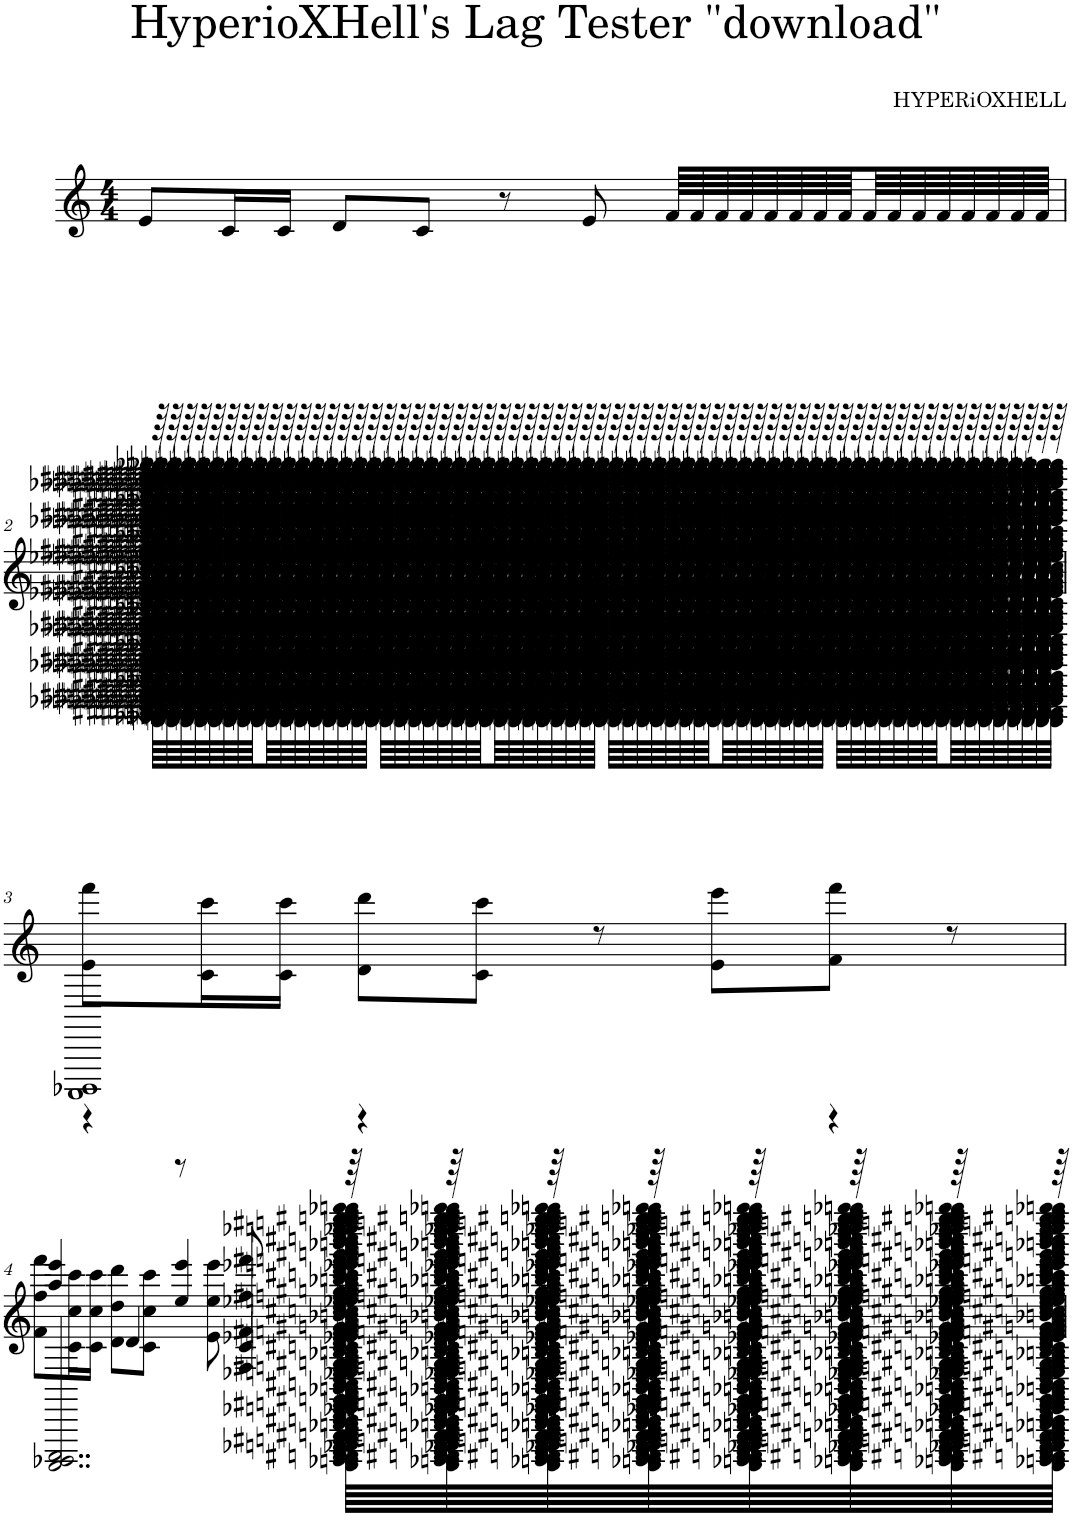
**kern
*part1
*staff1
*I"Piano
*I'Pno.
*clefG2
*k[]
*M4/4
=1
8e/L
16c/L
16c/JJ
8d/L
8c/J
8r
8e/
64f/LLLL
64f/
64f/
64f/
64f/
64f/
64f/
64f/
64f/
64f/
64f/
64f/
64f/
64f/
64f/
64f/JJJJ
!!LO:LB:g=z
=2
*^
64r	64AAAA\ 64BBBB-X\ 64BBBBn\ 64CCCn\ 64CCC#X\ 64DDD\ 64EEE-X\ 64EEEn\ 64FFFn\ 64FFF#X\ 64GGGn\ 64GGG#X\ 64AAA\ 64BBB-X\ 64BBBn\ 64CCn\ 64CC#X\ 64DD\ 64EE-X\ 64EEn\ 64FFn\ 64FF#X\ 64GGn\ 64GG#X\ 64AA\ 64BB-X\ 64BBn\ 64Cn\ 64C#X\ 64D\ 64E-X\ 64En\ 64Fn\ 64F#X\ 64Gn\ 64G#X\ 64A\ 64B-X\ 64Bn\ 64cn\ 64c#X\ 64d\ 64e-X\ 64en\ 64fn\ 64f#X\ 64gn\ 64g#X\ 64a\ 64b-X\ 64bn\ 64ccn\ 64cc#X\ 64dd\ 64ee-X\ 64een\ 64ffn\ 64ff#X\ 64ggn\ 64gg#X\ 64aa\ 64bb-X\ 64bbn\ 64cccn\ 64ccc#X\ 64ddd\ 64eee-X\ 64eeen\ 64fffn\ 64fff#X\ 64gggn\ 64ggg#X\ 64aaa\ 64bbb-X\ 64bbbn\ 64ccccn\ 64cccc#X\ 64dddd\ 64eeee-X\ 64eeeen\ 64ffffn\ 64ffff#X\ 64ggggn\ 64gggg#X\ 64aaaa\ 64bbbb-X\ 64bbbbn\LLLL
64r	64AAAA\ 64BBBB-X\ 64BBBBn\ 64CCCn\ 64CCC#X\ 64DDD\ 64EEE-X\ 64EEEn\ 64FFFn\ 64FFF#X\ 64GGGn\ 64GGG#X\ 64AAA\ 64BBB-X\ 64BBBn\ 64CCn\ 64CC#X\ 64DD\ 64EE-X\ 64EEn\ 64FFn\ 64FF#X\ 64GGn\ 64GG#X\ 64AA\ 64BB-X\ 64BBn\ 64Cn\ 64C#X\ 64D\ 64E-X\ 64En\ 64Fn\ 64F#X\ 64Gn\ 64G#X\ 64A\ 64B-X\ 64Bn\ 64cn\ 64c#X\ 64d\ 64e-X\ 64en\ 64fn\ 64f#X\ 64gn\ 64g#X\ 64a\ 64b-X\ 64bn\ 64ccn\ 64cc#X\ 64dd\ 64ee-X\ 64een\ 64ffn\ 64ff#X\ 64ggn\ 64gg#X\ 64aa\ 64bb-X\ 64bbn\ 64cccn\ 64ccc#X\ 64ddd\ 64eee-X\ 64eeen\ 64fffn\ 64fff#X\ 64gggn\ 64ggg#X\ 64aaa\ 64bbb-X\ 64bbbn\ 64ccccn\ 64cccc#X\ 64dddd\ 64eeee-X\ 64eeeen\ 64ffffn\ 64ffff#X\ 64ggggn\ 64gggg#X\ 64aaaa\ 64bbbb-X\ 64bbbbn\
64r	64AAAA\ 64BBBB-X\ 64BBBBn\ 64CCCn\ 64CCC#X\ 64DDD\ 64EEE-X\ 64EEEn\ 64FFFn\ 64FFF#X\ 64GGGn\ 64GGG#X\ 64AAA\ 64BBB-X\ 64BBBn\ 64CCn\ 64CC#X\ 64DD\ 64EE-X\ 64EEn\ 64FFn\ 64FF#X\ 64GGn\ 64GG#X\ 64AA\ 64BB-X\ 64BBn\ 64Cn\ 64C#X\ 64D\ 64E-X\ 64En\ 64Fn\ 64F#X\ 64Gn\ 64G#X\ 64A\ 64B-X\ 64Bn\ 64cn\ 64c#X\ 64d\ 64e-X\ 64en\ 64fn\ 64f#X\ 64gn\ 64g#X\ 64a\ 64b-X\ 64bn\ 64ccn\ 64cc#X\ 64dd\ 64ee-X\ 64een\ 64ffn\ 64ff#X\ 64ggn\ 64gg#X\ 64aa\ 64bb-X\ 64bbn\ 64cccn\ 64ccc#X\ 64ddd\ 64eee-X\ 64eeen\ 64fffn\ 64fff#X\ 64gggn\ 64ggg#X\ 64aaa\ 64bbb-X\ 64bbbn\ 64ccccn\ 64cccc#X\ 64dddd\ 64eeee-X\ 64eeeen\ 64ffffn\ 64ffff#X\ 64ggggn\ 64gggg#X\ 64aaaa\ 64bbbb-X\ 64bbbbn\
64r	64AAAA\ 64BBBB-X\ 64BBBBn\ 64CCCn\ 64CCC#X\ 64DDD\ 64EEE-X\ 64EEEn\ 64FFFn\ 64FFF#X\ 64GGGn\ 64GGG#X\ 64AAA\ 64BBB-X\ 64BBBn\ 64CCn\ 64CC#X\ 64DD\ 64EE-X\ 64EEn\ 64FFn\ 64FF#X\ 64GGn\ 64GG#X\ 64AA\ 64BB-X\ 64BBn\ 64Cn\ 64C#X\ 64D\ 64E-X\ 64En\ 64Fn\ 64F#X\ 64Gn\ 64G#X\ 64A\ 64B-X\ 64Bn\ 64cn\ 64c#X\ 64d\ 64e-X\ 64en\ 64fn\ 64f#X\ 64gn\ 64g#X\ 64a\ 64b-X\ 64bn\ 64ccn\ 64cc#X\ 64dd\ 64ee-X\ 64een\ 64ffn\ 64ff#X\ 64ggn\ 64gg#X\ 64aa\ 64bb-X\ 64bbn\ 64cccn\ 64ccc#X\ 64ddd\ 64eee-X\ 64eeen\ 64fffn\ 64fff#X\ 64gggn\ 64ggg#X\ 64aaa\ 64bbb-X\ 64bbbn\ 64ccccn\ 64cccc#X\ 64dddd\ 64eeee-X\ 64eeeen\ 64ffffn\ 64ffff#X\ 64ggggn\ 64gggg#X\ 64aaaa\ 64bbbb-X\ 64bbbbn\
64r	64AAAA\ 64BBBB-X\ 64BBBBn\ 64CCCn\ 64CCC#X\ 64DDD\ 64EEE-X\ 64EEEn\ 64FFFn\ 64FFF#X\ 64GGGn\ 64GGG#X\ 64AAA\ 64BBB-X\ 64BBBn\ 64CCn\ 64CC#X\ 64DD\ 64EE-X\ 64EEn\ 64FFn\ 64FF#X\ 64GGn\ 64GG#X\ 64AA\ 64BB-X\ 64BBn\ 64Cn\ 64C#X\ 64D\ 64E-X\ 64En\ 64Fn\ 64F#X\ 64Gn\ 64G#X\ 64A\ 64B-X\ 64Bn\ 64cn\ 64c#X\ 64d\ 64e-X\ 64en\ 64fn\ 64f#X\ 64gn\ 64g#X\ 64a\ 64b-X\ 64bn\ 64ccn\ 64cc#X\ 64dd\ 64ee-X\ 64een\ 64ffn\ 64ff#X\ 64ggn\ 64gg#X\ 64aa\ 64bb-X\ 64bbn\ 64cccn\ 64ccc#X\ 64ddd\ 64eee-X\ 64eeen\ 64fffn\ 64fff#X\ 64gggn\ 64ggg#X\ 64aaa\ 64bbb-X\ 64bbbn\ 64ccccn\ 64cccc#X\ 64dddd\ 64eeee-X\ 64eeeen\ 64ffffn\ 64ffff#X\ 64ggggn\ 64gggg#X\ 64aaaa\ 64bbbb-X\ 64bbbbn\
64r	64AAAA\ 64BBBB-X\ 64BBBBn\ 64CCCn\ 64CCC#X\ 64DDD\ 64EEE-X\ 64EEEn\ 64FFFn\ 64FFF#X\ 64GGGn\ 64GGG#X\ 64AAA\ 64BBB-X\ 64BBBn\ 64CCn\ 64CC#X\ 64DD\ 64EE-X\ 64EEn\ 64FFn\ 64FF#X\ 64GGn\ 64GG#X\ 64AA\ 64BB-X\ 64BBn\ 64Cn\ 64C#X\ 64D\ 64E-X\ 64En\ 64Fn\ 64F#X\ 64Gn\ 64G#X\ 64A\ 64B-X\ 64Bn\ 64cn\ 64c#X\ 64d\ 64e-X\ 64en\ 64fn\ 64f#X\ 64gn\ 64g#X\ 64a\ 64b-X\ 64bn\ 64ccn\ 64cc#X\ 64dd\ 64ee-X\ 64een\ 64ffn\ 64ff#X\ 64ggn\ 64gg#X\ 64aa\ 64bb-X\ 64bbn\ 64cccn\ 64ccc#X\ 64ddd\ 64eee-X\ 64eeen\ 64fffn\ 64fff#X\ 64gggn\ 64ggg#X\ 64aaa\ 64bbb-X\ 64bbbn\ 64ccccn\ 64cccc#X\ 64dddd\ 64eeee-X\ 64eeeen\ 64ffffn\ 64ffff#X\ 64ggggn\ 64gggg#X\ 64aaaa\ 64bbbb-X\ 64bbbbn\
64r	64AAAA\ 64BBBB-X\ 64BBBBn\ 64CCCn\ 64CCC#X\ 64DDD\ 64EEE-X\ 64EEEn\ 64FFFn\ 64FFF#X\ 64GGGn\ 64GGG#X\ 64AAA\ 64BBB-X\ 64BBBn\ 64CCn\ 64CC#X\ 64DD\ 64EE-X\ 64EEn\ 64FFn\ 64FF#X\ 64GGn\ 64GG#X\ 64AA\ 64BB-X\ 64BBn\ 64Cn\ 64C#X\ 64D\ 64E-X\ 64En\ 64Fn\ 64F#X\ 64Gn\ 64G#X\ 64A\ 64B-X\ 64Bn\ 64cn\ 64c#X\ 64d\ 64e-X\ 64en\ 64fn\ 64f#X\ 64gn\ 64g#X\ 64a\ 64b-X\ 64bn\ 64ccn\ 64cc#X\ 64dd\ 64ee-X\ 64een\ 64ffn\ 64ff#X\ 64ggn\ 64gg#X\ 64aa\ 64bb-X\ 64bbn\ 64cccn\ 64ccc#X\ 64ddd\ 64eee-X\ 64eeen\ 64fffn\ 64fff#X\ 64gggn\ 64ggg#X\ 64aaa\ 64bbb-X\ 64bbbn\ 64ccccn\ 64cccc#X\ 64dddd\ 64eeee-X\ 64eeeen\ 64ffffn\ 64ffff#X\ 64ggggn\ 64gggg#X\ 64aaaa\ 64bbbb-X\ 64bbbbn\
64r	64AAAA\ 64BBBB-X\ 64BBBBn\ 64CCCn\ 64CCC#X\ 64DDD\ 64EEE-X\ 64EEEn\ 64FFFn\ 64FFF#X\ 64GGGn\ 64GGG#X\ 64AAA\ 64BBB-X\ 64BBBn\ 64CCn\ 64CC#X\ 64DD\ 64EE-X\ 64EEn\ 64FFn\ 64FF#X\ 64GGn\ 64GG#X\ 64AA\ 64BB-X\ 64BBn\ 64Cn\ 64C#X\ 64D\ 64E-X\ 64En\ 64Fn\ 64F#X\ 64Gn\ 64G#X\ 64A\ 64B-X\ 64Bn\ 64cn\ 64c#X\ 64d\ 64e-X\ 64en\ 64fn\ 64f#X\ 64gn\ 64g#X\ 64a\ 64b-X\ 64bn\ 64ccn\ 64cc#X\ 64dd\ 64ee-X\ 64een\ 64ffn\ 64ff#X\ 64ggn\ 64gg#X\ 64aa\ 64bb-X\ 64bbn\ 64cccn\ 64ccc#X\ 64ddd\ 64eee-X\ 64eeen\ 64fffn\ 64fff#X\ 64gggn\ 64ggg#X\ 64aaa\ 64bbb-X\ 64bbbn\ 64ccccn\ 64cccc#X\ 64dddd\ 64eeee-X\ 64eeeen\ 64ffffn\ 64ffff#X\ 64ggggn\ 64gggg#X\ 64aaaa\ 64bbbb-X\ 64bbbbn\
64r	64AAAA\ 64BBBB-X\ 64BBBBn\ 64CCCn\ 64CCC#X\ 64DDD\ 64EEE-X\ 64EEEn\ 64FFFn\ 64FFF#X\ 64GGGn\ 64GGG#X\ 64AAA\ 64BBB-X\ 64BBBn\ 64CCn\ 64CC#X\ 64DD\ 64EE-X\ 64EEn\ 64FFn\ 64FF#X\ 64GGn\ 64GG#X\ 64AA\ 64BB-X\ 64BBn\ 64Cn\ 64C#X\ 64D\ 64E-X\ 64En\ 64Fn\ 64F#X\ 64Gn\ 64G#X\ 64A\ 64B-X\ 64Bn\ 64cn\ 64c#X\ 64d\ 64e-X\ 64en\ 64fn\ 64f#X\ 64gn\ 64g#X\ 64a\ 64b-X\ 64bn\ 64ccn\ 64cc#X\ 64dd\ 64ee-X\ 64een\ 64ffn\ 64ff#X\ 64ggn\ 64gg#X\ 64aa\ 64bb-X\ 64bbn\ 64cccn\ 64ccc#X\ 64ddd\ 64eee-X\ 64eeen\ 64fffn\ 64fff#X\ 64gggn\ 64ggg#X\ 64aaa\ 64bbb-X\ 64bbbn\ 64ccccn\ 64cccc#X\ 64dddd\ 64eeee-X\ 64eeeen\ 64ffffn\ 64ffff#X\ 64ggggn\ 64gggg#X\ 64aaaa\ 64bbbb-X\ 64bbbbn\
64r	64AAAA\ 64BBBB-X\ 64BBBBn\ 64CCCn\ 64CCC#X\ 64DDD\ 64EEE-X\ 64EEEn\ 64FFFn\ 64FFF#X\ 64GGGn\ 64GGG#X\ 64AAA\ 64BBB-X\ 64BBBn\ 64CCn\ 64CC#X\ 64DD\ 64EE-X\ 64EEn\ 64FFn\ 64FF#X\ 64GGn\ 64GG#X\ 64AA\ 64BB-X\ 64BBn\ 64Cn\ 64C#X\ 64D\ 64E-X\ 64En\ 64Fn\ 64F#X\ 64Gn\ 64G#X\ 64A\ 64B-X\ 64Bn\ 64cn\ 64c#X\ 64d\ 64e-X\ 64en\ 64fn\ 64f#X\ 64gn\ 64g#X\ 64a\ 64b-X\ 64bn\ 64ccn\ 64cc#X\ 64dd\ 64ee-X\ 64een\ 64ffn\ 64ff#X\ 64ggn\ 64gg#X\ 64aa\ 64bb-X\ 64bbn\ 64cccn\ 64ccc#X\ 64ddd\ 64eee-X\ 64eeen\ 64fffn\ 64fff#X\ 64gggn\ 64ggg#X\ 64aaa\ 64bbb-X\ 64bbbn\ 64ccccn\ 64cccc#X\ 64dddd\ 64eeee-X\ 64eeeen\ 64ffffn\ 64ffff#X\ 64ggggn\ 64gggg#X\ 64aaaa\ 64bbbb-X\ 64bbbbn\
64r	64AAAA\ 64BBBB-X\ 64BBBBn\ 64CCCn\ 64CCC#X\ 64DDD\ 64EEE-X\ 64EEEn\ 64FFFn\ 64FFF#X\ 64GGGn\ 64GGG#X\ 64AAA\ 64BBB-X\ 64BBBn\ 64CCn\ 64CC#X\ 64DD\ 64EE-X\ 64EEn\ 64FFn\ 64FF#X\ 64GGn\ 64GG#X\ 64AA\ 64BB-X\ 64BBn\ 64Cn\ 64C#X\ 64D\ 64E-X\ 64En\ 64Fn\ 64F#X\ 64Gn\ 64G#X\ 64A\ 64B-X\ 64Bn\ 64cn\ 64c#X\ 64d\ 64e-X\ 64en\ 64fn\ 64f#X\ 64gn\ 64g#X\ 64a\ 64b-X\ 64bn\ 64ccn\ 64cc#X\ 64dd\ 64ee-X\ 64een\ 64ffn\ 64ff#X\ 64ggn\ 64gg#X\ 64aa\ 64bb-X\ 64bbn\ 64cccn\ 64ccc#X\ 64ddd\ 64eee-X\ 64eeen\ 64fffn\ 64fff#X\ 64gggn\ 64ggg#X\ 64aaa\ 64bbb-X\ 64bbbn\ 64ccccn\ 64cccc#X\ 64dddd\ 64eeee-X\ 64eeeen\ 64ffffn\ 64ffff#X\ 64ggggn\ 64gggg#X\ 64aaaa\ 64bbbb-X\ 64bbbbn\
64r	64AAAA\ 64BBBB-X\ 64BBBBn\ 64CCCn\ 64CCC#X\ 64DDD\ 64EEE-X\ 64EEEn\ 64FFFn\ 64FFF#X\ 64GGGn\ 64GGG#X\ 64AAA\ 64BBB-X\ 64BBBn\ 64CCn\ 64CC#X\ 64DD\ 64EE-X\ 64EEn\ 64FFn\ 64FF#X\ 64GGn\ 64GG#X\ 64AA\ 64BB-X\ 64BBn\ 64Cn\ 64C#X\ 64D\ 64E-X\ 64En\ 64Fn\ 64F#X\ 64Gn\ 64G#X\ 64A\ 64B-X\ 64Bn\ 64cn\ 64c#X\ 64d\ 64e-X\ 64en\ 64fn\ 64f#X\ 64gn\ 64g#X\ 64a\ 64b-X\ 64bn\ 64ccn\ 64cc#X\ 64dd\ 64ee-X\ 64een\ 64ffn\ 64ff#X\ 64ggn\ 64gg#X\ 64aa\ 64bb-X\ 64bbn\ 64cccn\ 64ccc#X\ 64ddd\ 64eee-X\ 64eeen\ 64fffn\ 64fff#X\ 64gggn\ 64ggg#X\ 64aaa\ 64bbb-X\ 64bbbn\ 64ccccn\ 64cccc#X\ 64dddd\ 64eeee-X\ 64eeeen\ 64ffffn\ 64ffff#X\ 64ggggn\ 64gggg#X\ 64aaaa\ 64bbbb-X\ 64bbbbn\
64r	64AAAA\ 64BBBB-X\ 64BBBBn\ 64CCCn\ 64CCC#X\ 64DDD\ 64EEE-X\ 64EEEn\ 64FFFn\ 64FFF#X\ 64GGGn\ 64GGG#X\ 64AAA\ 64BBB-X\ 64BBBn\ 64CCn\ 64CC#X\ 64DD\ 64EE-X\ 64EEn\ 64FFn\ 64FF#X\ 64GGn\ 64GG#X\ 64AA\ 64BB-X\ 64BBn\ 64Cn\ 64C#X\ 64D\ 64E-X\ 64En\ 64Fn\ 64F#X\ 64Gn\ 64G#X\ 64A\ 64B-X\ 64Bn\ 64cn\ 64c#X\ 64d\ 64e-X\ 64en\ 64fn\ 64f#X\ 64gn\ 64g#X\ 64a\ 64b-X\ 64bn\ 64ccn\ 64cc#X\ 64dd\ 64ee-X\ 64een\ 64ffn\ 64ff#X\ 64ggn\ 64gg#X\ 64aa\ 64bb-X\ 64bbn\ 64cccn\ 64ccc#X\ 64ddd\ 64eee-X\ 64eeen\ 64fffn\ 64fff#X\ 64gggn\ 64ggg#X\ 64aaa\ 64bbb-X\ 64bbbn\ 64ccccn\ 64cccc#X\ 64dddd\ 64eeee-X\ 64eeeen\ 64ffffn\ 64ffff#X\ 64ggggn\ 64gggg#X\ 64aaaa\ 64bbbb-X\ 64bbbbn\
64r	64AAAA\ 64BBBB-X\ 64BBBBn\ 64CCCn\ 64CCC#X\ 64DDD\ 64EEE-X\ 64EEEn\ 64FFFn\ 64FFF#X\ 64GGGn\ 64GGG#X\ 64AAA\ 64BBB-X\ 64BBBn\ 64CCn\ 64CC#X\ 64DD\ 64EE-X\ 64EEn\ 64FFn\ 64FF#X\ 64GGn\ 64GG#X\ 64AA\ 64BB-X\ 64BBn\ 64Cn\ 64C#X\ 64D\ 64E-X\ 64En\ 64Fn\ 64F#X\ 64Gn\ 64G#X\ 64A\ 64B-X\ 64Bn\ 64cn\ 64c#X\ 64d\ 64e-X\ 64en\ 64fn\ 64f#X\ 64gn\ 64g#X\ 64a\ 64b-X\ 64bn\ 64ccn\ 64cc#X\ 64dd\ 64ee-X\ 64een\ 64ffn\ 64ff#X\ 64ggn\ 64gg#X\ 64aa\ 64bb-X\ 64bbn\ 64cccn\ 64ccc#X\ 64ddd\ 64eee-X\ 64eeen\ 64fffn\ 64fff#X\ 64gggn\ 64ggg#X\ 64aaa\ 64bbb-X\ 64bbbn\ 64ccccn\ 64cccc#X\ 64dddd\ 64eeee-X\ 64eeeen\ 64ffffn\ 64ffff#X\ 64ggggn\ 64gggg#X\ 64aaaa\ 64bbbb-X\ 64bbbbn\
64r	64AAAA\ 64BBBB-X\ 64BBBBn\ 64CCCn\ 64CCC#X\ 64DDD\ 64EEE-X\ 64EEEn\ 64FFFn\ 64FFF#X\ 64GGGn\ 64GGG#X\ 64AAA\ 64BBB-X\ 64BBBn\ 64CCn\ 64CC#X\ 64DD\ 64EE-X\ 64EEn\ 64FFn\ 64FF#X\ 64GGn\ 64GG#X\ 64AA\ 64BB-X\ 64BBn\ 64Cn\ 64C#X\ 64D\ 64E-X\ 64En\ 64Fn\ 64F#X\ 64Gn\ 64G#X\ 64A\ 64B-X\ 64Bn\ 64cn\ 64c#X\ 64d\ 64e-X\ 64en\ 64fn\ 64f#X\ 64gn\ 64g#X\ 64a\ 64b-X\ 64bn\ 64ccn\ 64cc#X\ 64dd\ 64ee-X\ 64een\ 64ffn\ 64ff#X\ 64ggn\ 64gg#X\ 64aa\ 64bb-X\ 64bbn\ 64cccn\ 64ccc#X\ 64ddd\ 64eee-X\ 64eeen\ 64fffn\ 64fff#X\ 64gggn\ 64ggg#X\ 64aaa\ 64bbb-X\ 64bbbn\ 64ccccn\ 64cccc#X\ 64dddd\ 64eeee-X\ 64eeeen\ 64ffffn\ 64ffff#X\ 64ggggn\ 64gggg#X\ 64aaaa\ 64bbbb-X\ 64bbbbn\
64r	64AAAA\ 64BBBB-X\ 64BBBBn\ 64CCCn\ 64CCC#X\ 64DDD\ 64EEE-X\ 64EEEn\ 64FFFn\ 64FFF#X\ 64GGGn\ 64GGG#X\ 64AAA\ 64BBB-X\ 64BBBn\ 64CCn\ 64CC#X\ 64DD\ 64EE-X\ 64EEn\ 64FFn\ 64FF#X\ 64GGn\ 64GG#X\ 64AA\ 64BB-X\ 64BBn\ 64Cn\ 64C#X\ 64D\ 64E-X\ 64En\ 64Fn\ 64F#X\ 64Gn\ 64G#X\ 64A\ 64B-X\ 64Bn\ 64cn\ 64c#X\ 64d\ 64e-X\ 64en\ 64fn\ 64f#X\ 64gn\ 64g#X\ 64a\ 64b-X\ 64bn\ 64ccn\ 64cc#X\ 64dd\ 64ee-X\ 64een\ 64ffn\ 64ff#X\ 64ggn\ 64gg#X\ 64aa\ 64bb-X\ 64bbn\ 64cccn\ 64ccc#X\ 64ddd\ 64eee-X\ 64eeen\ 64fffn\ 64fff#X\ 64gggn\ 64ggg#X\ 64aaa\ 64bbb-X\ 64bbbn\ 64ccccn\ 64cccc#X\ 64dddd\ 64eeee-X\ 64eeeen\ 64ffffn\ 64ffff#X\ 64ggggn\ 64gggg#X\ 64aaaa\ 64bbbb-X\ 64bbbbn\JJJJ
64r	64AAAA\ 64BBBB-X\ 64BBBBn\ 64CCCn\ 64CCC#X\ 64DDD\ 64EEE-X\ 64EEEn\ 64FFFn\ 64FFF#X\ 64GGGn\ 64GGG#X\ 64AAA\ 64BBB-X\ 64BBBn\ 64CCn\ 64CC#X\ 64DD\ 64EE-X\ 64EEn\ 64FFn\ 64FF#X\ 64GGn\ 64GG#X\ 64AA\ 64BB-X\ 64BBn\ 64Cn\ 64C#X\ 64D\ 64E-X\ 64En\ 64Fn\ 64F#X\ 64Gn\ 64G#X\ 64A\ 64B-X\ 64Bn\ 64cn\ 64c#X\ 64d\ 64e-X\ 64en\ 64fn\ 64f#X\ 64gn\ 64g#X\ 64a\ 64b-X\ 64bn\ 64ccn\ 64cc#X\ 64dd\ 64ee-X\ 64een\ 64ffn\ 64ff#X\ 64ggn\ 64gg#X\ 64aa\ 64bb-X\ 64bbn\ 64cccn\ 64ccc#X\ 64ddd\ 64eee-X\ 64eeen\ 64fffn\ 64fff#X\ 64gggn\ 64ggg#X\ 64aaa\ 64bbb-X\ 64bbbn\ 64ccccn\ 64cccc#X\ 64dddd\ 64eeee-X\ 64eeeen\ 64ffffn\ 64ffff#X\ 64ggggn\ 64gggg#X\ 64aaaa\ 64bbbb-X\ 64bbbbn\LLLL
64r	64AAAA\ 64BBBB-X\ 64BBBBn\ 64CCCn\ 64CCC#X\ 64DDD\ 64EEE-X\ 64EEEn\ 64FFFn\ 64FFF#X\ 64GGGn\ 64GGG#X\ 64AAA\ 64BBB-X\ 64BBBn\ 64CCn\ 64CC#X\ 64DD\ 64EE-X\ 64EEn\ 64FFn\ 64FF#X\ 64GGn\ 64GG#X\ 64AA\ 64BB-X\ 64BBn\ 64Cn\ 64C#X\ 64D\ 64E-X\ 64En\ 64Fn\ 64F#X\ 64Gn\ 64G#X\ 64A\ 64B-X\ 64Bn\ 64cn\ 64c#X\ 64d\ 64e-X\ 64en\ 64fn\ 64f#X\ 64gn\ 64g#X\ 64a\ 64b-X\ 64bn\ 64ccn\ 64cc#X\ 64dd\ 64ee-X\ 64een\ 64ffn\ 64ff#X\ 64ggn\ 64gg#X\ 64aa\ 64bb-X\ 64bbn\ 64cccn\ 64ccc#X\ 64ddd\ 64eee-X\ 64eeen\ 64fffn\ 64fff#X\ 64gggn\ 64ggg#X\ 64aaa\ 64bbb-X\ 64bbbn\ 64ccccn\ 64cccc#X\ 64dddd\ 64eeee-X\ 64eeeen\ 64ffffn\ 64ffff#X\ 64ggggn\ 64gggg#X\ 64aaaa\ 64bbbb-X\ 64bbbbn\
64r	64AAAA\ 64BBBB-X\ 64BBBBn\ 64CCCn\ 64CCC#X\ 64DDD\ 64EEE-X\ 64EEEn\ 64FFFn\ 64FFF#X\ 64GGGn\ 64GGG#X\ 64AAA\ 64BBB-X\ 64BBBn\ 64CCn\ 64CC#X\ 64DD\ 64EE-X\ 64EEn\ 64FFn\ 64FF#X\ 64GGn\ 64GG#X\ 64AA\ 64BB-X\ 64BBn\ 64Cn\ 64C#X\ 64D\ 64E-X\ 64En\ 64Fn\ 64F#X\ 64Gn\ 64G#X\ 64A\ 64B-X\ 64Bn\ 64cn\ 64c#X\ 64d\ 64e-X\ 64en\ 64fn\ 64f#X\ 64gn\ 64g#X\ 64a\ 64b-X\ 64bn\ 64ccn\ 64cc#X\ 64dd\ 64ee-X\ 64een\ 64ffn\ 64ff#X\ 64ggn\ 64gg#X\ 64aa\ 64bb-X\ 64bbn\ 64cccn\ 64ccc#X\ 64ddd\ 64eee-X\ 64eeen\ 64fffn\ 64fff#X\ 64gggn\ 64ggg#X\ 64aaa\ 64bbb-X\ 64bbbn\ 64ccccn\ 64cccc#X\ 64dddd\ 64eeee-X\ 64eeeen\ 64ffffn\ 64ffff#X\ 64ggggn\ 64gggg#X\ 64aaaa\ 64bbbb-X\ 64bbbbn\
64r	64AAAA\ 64BBBB-X\ 64BBBBn\ 64CCCn\ 64CCC#X\ 64DDD\ 64EEE-X\ 64EEEn\ 64FFFn\ 64FFF#X\ 64GGGn\ 64GGG#X\ 64AAA\ 64BBB-X\ 64BBBn\ 64CCn\ 64CC#X\ 64DD\ 64EE-X\ 64EEn\ 64FFn\ 64FF#X\ 64GGn\ 64GG#X\ 64AA\ 64BB-X\ 64BBn\ 64Cn\ 64C#X\ 64D\ 64E-X\ 64En\ 64Fn\ 64F#X\ 64Gn\ 64G#X\ 64A\ 64B-X\ 64Bn\ 64cn\ 64c#X\ 64d\ 64e-X\ 64en\ 64fn\ 64f#X\ 64gn\ 64g#X\ 64a\ 64b-X\ 64bn\ 64ccn\ 64cc#X\ 64dd\ 64ee-X\ 64een\ 64ffn\ 64ff#X\ 64ggn\ 64gg#X\ 64aa\ 64bb-X\ 64bbn\ 64cccn\ 64ccc#X\ 64ddd\ 64eee-X\ 64eeen\ 64fffn\ 64fff#X\ 64gggn\ 64ggg#X\ 64aaa\ 64bbb-X\ 64bbbn\ 64ccccn\ 64cccc#X\ 64dddd\ 64eeee-X\ 64eeeen\ 64ffffn\ 64ffff#X\ 64ggggn\ 64gggg#X\ 64aaaa\ 64bbbb-X\ 64bbbbn\
64r	64AAAA\ 64BBBB-X\ 64BBBBn\ 64CCCn\ 64CCC#X\ 64DDD\ 64EEE-X\ 64EEEn\ 64FFFn\ 64FFF#X\ 64GGGn\ 64GGG#X\ 64AAA\ 64BBB-X\ 64BBBn\ 64CCn\ 64CC#X\ 64DD\ 64EE-X\ 64EEn\ 64FFn\ 64FF#X\ 64GGn\ 64GG#X\ 64AA\ 64BB-X\ 64BBn\ 64Cn\ 64C#X\ 64D\ 64E-X\ 64En\ 64Fn\ 64F#X\ 64Gn\ 64G#X\ 64A\ 64B-X\ 64Bn\ 64cn\ 64c#X\ 64d\ 64e-X\ 64en\ 64fn\ 64f#X\ 64gn\ 64g#X\ 64a\ 64b-X\ 64bn\ 64ccn\ 64cc#X\ 64dd\ 64ee-X\ 64een\ 64ffn\ 64ff#X\ 64ggn\ 64gg#X\ 64aa\ 64bb-X\ 64bbn\ 64cccn\ 64ccc#X\ 64ddd\ 64eee-X\ 64eeen\ 64fffn\ 64fff#X\ 64gggn\ 64ggg#X\ 64aaa\ 64bbb-X\ 64bbbn\ 64ccccn\ 64cccc#X\ 64dddd\ 64eeee-X\ 64eeeen\ 64ffffn\ 64ffff#X\ 64ggggn\ 64gggg#X\ 64aaaa\ 64bbbb-X\ 64bbbbn\
64r	64AAAA\ 64BBBB-X\ 64BBBBn\ 64CCCn\ 64CCC#X\ 64DDD\ 64EEE-X\ 64EEEn\ 64FFFn\ 64FFF#X\ 64GGGn\ 64GGG#X\ 64AAA\ 64BBB-X\ 64BBBn\ 64CCn\ 64CC#X\ 64DD\ 64EE-X\ 64EEn\ 64FFn\ 64FF#X\ 64GGn\ 64GG#X\ 64AA\ 64BB-X\ 64BBn\ 64Cn\ 64C#X\ 64D\ 64E-X\ 64En\ 64Fn\ 64F#X\ 64Gn\ 64G#X\ 64A\ 64B-X\ 64Bn\ 64cn\ 64c#X\ 64d\ 64e-X\ 64en\ 64fn\ 64f#X\ 64gn\ 64g#X\ 64a\ 64b-X\ 64bn\ 64ccn\ 64cc#X\ 64dd\ 64ee-X\ 64een\ 64ffn\ 64ff#X\ 64ggn\ 64gg#X\ 64aa\ 64bb-X\ 64bbn\ 64cccn\ 64ccc#X\ 64ddd\ 64eee-X\ 64eeen\ 64fffn\ 64fff#X\ 64gggn\ 64ggg#X\ 64aaa\ 64bbb-X\ 64bbbn\ 64ccccn\ 64cccc#X\ 64dddd\ 64eeee-X\ 64eeeen\ 64ffffn\ 64ffff#X\ 64ggggn\ 64gggg#X\ 64aaaa\ 64bbbb-X\ 64bbbbn\
64r	64AAAA\ 64BBBB-X\ 64BBBBn\ 64CCCn\ 64CCC#X\ 64DDD\ 64EEE-X\ 64EEEn\ 64FFFn\ 64FFF#X\ 64GGGn\ 64GGG#X\ 64AAA\ 64BBB-X\ 64BBBn\ 64CCn\ 64CC#X\ 64DD\ 64EE-X\ 64EEn\ 64FFn\ 64FF#X\ 64GGn\ 64GG#X\ 64AA\ 64BB-X\ 64BBn\ 64Cn\ 64C#X\ 64D\ 64E-X\ 64En\ 64Fn\ 64F#X\ 64Gn\ 64G#X\ 64A\ 64B-X\ 64Bn\ 64cn\ 64c#X\ 64d\ 64e-X\ 64en\ 64fn\ 64f#X\ 64gn\ 64g#X\ 64a\ 64b-X\ 64bn\ 64ccn\ 64cc#X\ 64dd\ 64ee-X\ 64een\ 64ffn\ 64ff#X\ 64ggn\ 64gg#X\ 64aa\ 64bb-X\ 64bbn\ 64cccn\ 64ccc#X\ 64ddd\ 64eee-X\ 64eeen\ 64fffn\ 64fff#X\ 64gggn\ 64ggg#X\ 64aaa\ 64bbb-X\ 64bbbn\ 64ccccn\ 64cccc#X\ 64dddd\ 64eeee-X\ 64eeeen\ 64ffffn\ 64ffff#X\ 64ggggn\ 64gggg#X\ 64aaaa\ 64bbbb-X\ 64bbbbn\
64r	64AAAA\ 64BBBB-X\ 64BBBBn\ 64CCCn\ 64CCC#X\ 64DDD\ 64EEE-X\ 64EEEn\ 64FFFn\ 64FFF#X\ 64GGGn\ 64GGG#X\ 64AAA\ 64BBB-X\ 64BBBn\ 64CCn\ 64CC#X\ 64DD\ 64EE-X\ 64EEn\ 64FFn\ 64FF#X\ 64GGn\ 64GG#X\ 64AA\ 64BB-X\ 64BBn\ 64Cn\ 64C#X\ 64D\ 64E-X\ 64En\ 64Fn\ 64F#X\ 64Gn\ 64G#X\ 64A\ 64B-X\ 64Bn\ 64cn\ 64c#X\ 64d\ 64e-X\ 64en\ 64fn\ 64f#X\ 64gn\ 64g#X\ 64a\ 64b-X\ 64bn\ 64ccn\ 64cc#X\ 64dd\ 64ee-X\ 64een\ 64ffn\ 64ff#X\ 64ggn\ 64gg#X\ 64aa\ 64bb-X\ 64bbn\ 64cccn\ 64ccc#X\ 64ddd\ 64eee-X\ 64eeen\ 64fffn\ 64fff#X\ 64gggn\ 64ggg#X\ 64aaa\ 64bbb-X\ 64bbbn\ 64ccccn\ 64cccc#X\ 64dddd\ 64eeee-X\ 64eeeen\ 64ffffn\ 64ffff#X\ 64ggggn\ 64gggg#X\ 64aaaa\ 64bbbb-X\ 64bbbbn\
64r	64AAAA\ 64BBBB-X\ 64BBBBn\ 64CCCn\ 64CCC#X\ 64DDD\ 64EEE-X\ 64EEEn\ 64FFFn\ 64FFF#X\ 64GGGn\ 64GGG#X\ 64AAA\ 64BBB-X\ 64BBBn\ 64CCn\ 64CC#X\ 64DD\ 64EE-X\ 64EEn\ 64FFn\ 64FF#X\ 64GGn\ 64GG#X\ 64AA\ 64BB-X\ 64BBn\ 64Cn\ 64C#X\ 64D\ 64E-X\ 64En\ 64Fn\ 64F#X\ 64Gn\ 64G#X\ 64A\ 64B-X\ 64Bn\ 64cn\ 64c#X\ 64d\ 64e-X\ 64en\ 64fn\ 64f#X\ 64gn\ 64g#X\ 64a\ 64b-X\ 64bn\ 64ccn\ 64cc#X\ 64dd\ 64ee-X\ 64een\ 64ffn\ 64ff#X\ 64ggn\ 64gg#X\ 64aa\ 64bb-X\ 64bbn\ 64cccn\ 64ccc#X\ 64ddd\ 64eee-X\ 64eeen\ 64fffn\ 64fff#X\ 64gggn\ 64ggg#X\ 64aaa\ 64bbb-X\ 64bbbn\ 64ccccn\ 64cccc#X\ 64dddd\ 64eeee-X\ 64eeeen\ 64ffffn\ 64ffff#X\ 64ggggn\ 64gggg#X\ 64aaaa\ 64bbbb-X\ 64bbbbn\
64r	64AAAA\ 64BBBB-X\ 64BBBBn\ 64CCCn\ 64CCC#X\ 64DDD\ 64EEE-X\ 64EEEn\ 64FFFn\ 64FFF#X\ 64GGGn\ 64GGG#X\ 64AAA\ 64BBB-X\ 64BBBn\ 64CCn\ 64CC#X\ 64DD\ 64EE-X\ 64EEn\ 64FFn\ 64FF#X\ 64GGn\ 64GG#X\ 64AA\ 64BB-X\ 64BBn\ 64Cn\ 64C#X\ 64D\ 64E-X\ 64En\ 64Fn\ 64F#X\ 64Gn\ 64G#X\ 64A\ 64B-X\ 64Bn\ 64cn\ 64c#X\ 64d\ 64e-X\ 64en\ 64fn\ 64f#X\ 64gn\ 64g#X\ 64a\ 64b-X\ 64bn\ 64ccn\ 64cc#X\ 64dd\ 64ee-X\ 64een\ 64ffn\ 64ff#X\ 64ggn\ 64gg#X\ 64aa\ 64bb-X\ 64bbn\ 64cccn\ 64ccc#X\ 64ddd\ 64eee-X\ 64eeen\ 64fffn\ 64fff#X\ 64gggn\ 64ggg#X\ 64aaa\ 64bbb-X\ 64bbbn\ 64ccccn\ 64cccc#X\ 64dddd\ 64eeee-X\ 64eeeen\ 64ffffn\ 64ffff#X\ 64ggggn\ 64gggg#X\ 64aaaa\ 64bbbb-X\ 64bbbbn\
64r	64AAAA\ 64BBBB-X\ 64BBBBn\ 64CCCn\ 64CCC#X\ 64DDD\ 64EEE-X\ 64EEEn\ 64FFFn\ 64FFF#X\ 64GGGn\ 64GGG#X\ 64AAA\ 64BBB-X\ 64BBBn\ 64CCn\ 64CC#X\ 64DD\ 64EE-X\ 64EEn\ 64FFn\ 64FF#X\ 64GGn\ 64GG#X\ 64AA\ 64BB-X\ 64BBn\ 64Cn\ 64C#X\ 64D\ 64E-X\ 64En\ 64Fn\ 64F#X\ 64Gn\ 64G#X\ 64A\ 64B-X\ 64Bn\ 64cn\ 64c#X\ 64d\ 64e-X\ 64en\ 64fn\ 64f#X\ 64gn\ 64g#X\ 64a\ 64b-X\ 64bn\ 64ccn\ 64cc#X\ 64dd\ 64ee-X\ 64een\ 64ffn\ 64ff#X\ 64ggn\ 64gg#X\ 64aa\ 64bb-X\ 64bbn\ 64cccn\ 64ccc#X\ 64ddd\ 64eee-X\ 64eeen\ 64fffn\ 64fff#X\ 64gggn\ 64ggg#X\ 64aaa\ 64bbb-X\ 64bbbn\ 64ccccn\ 64cccc#X\ 64dddd\ 64eeee-X\ 64eeeen\ 64ffffn\ 64ffff#X\ 64ggggn\ 64gggg#X\ 64aaaa\ 64bbbb-X\ 64bbbbn\
64r	64AAAA\ 64BBBB-X\ 64BBBBn\ 64CCCn\ 64CCC#X\ 64DDD\ 64EEE-X\ 64EEEn\ 64FFFn\ 64FFF#X\ 64GGGn\ 64GGG#X\ 64AAA\ 64BBB-X\ 64BBBn\ 64CCn\ 64CC#X\ 64DD\ 64EE-X\ 64EEn\ 64FFn\ 64FF#X\ 64GGn\ 64GG#X\ 64AA\ 64BB-X\ 64BBn\ 64Cn\ 64C#X\ 64D\ 64E-X\ 64En\ 64Fn\ 64F#X\ 64Gn\ 64G#X\ 64A\ 64B-X\ 64Bn\ 64cn\ 64c#X\ 64d\ 64e-X\ 64en\ 64fn\ 64f#X\ 64gn\ 64g#X\ 64a\ 64b-X\ 64bn\ 64ccn\ 64cc#X\ 64dd\ 64ee-X\ 64een\ 64ffn\ 64ff#X\ 64ggn\ 64gg#X\ 64aa\ 64bb-X\ 64bbn\ 64cccn\ 64ccc#X\ 64ddd\ 64eee-X\ 64eeen\ 64fffn\ 64fff#X\ 64gggn\ 64ggg#X\ 64aaa\ 64bbb-X\ 64bbbn\ 64ccccn\ 64cccc#X\ 64dddd\ 64eeee-X\ 64eeeen\ 64ffffn\ 64ffff#X\ 64ggggn\ 64gggg#X\ 64aaaa\ 64bbbb-X\ 64bbbbn\
64r	64AAAA\ 64BBBB-X\ 64BBBBn\ 64CCCn\ 64CCC#X\ 64DDD\ 64EEE-X\ 64EEEn\ 64FFFn\ 64FFF#X\ 64GGGn\ 64GGG#X\ 64AAA\ 64BBB-X\ 64BBBn\ 64CCn\ 64CC#X\ 64DD\ 64EE-X\ 64EEn\ 64FFn\ 64FF#X\ 64GGn\ 64GG#X\ 64AA\ 64BB-X\ 64BBn\ 64Cn\ 64C#X\ 64D\ 64E-X\ 64En\ 64Fn\ 64F#X\ 64Gn\ 64G#X\ 64A\ 64B-X\ 64Bn\ 64cn\ 64c#X\ 64d\ 64e-X\ 64en\ 64fn\ 64f#X\ 64gn\ 64g#X\ 64a\ 64b-X\ 64bn\ 64ccn\ 64cc#X\ 64dd\ 64ee-X\ 64een\ 64ffn\ 64ff#X\ 64ggn\ 64gg#X\ 64aa\ 64bb-X\ 64bbn\ 64cccn\ 64ccc#X\ 64ddd\ 64eee-X\ 64eeen\ 64fffn\ 64fff#X\ 64gggn\ 64ggg#X\ 64aaa\ 64bbb-X\ 64bbbn\ 64ccccn\ 64cccc#X\ 64dddd\ 64eeee-X\ 64eeeen\ 64ffffn\ 64ffff#X\ 64ggggn\ 64gggg#X\ 64aaaa\ 64bbbb-X\ 64bbbbn\
64r	64AAAA\ 64BBBB-X\ 64BBBBn\ 64CCCn\ 64CCC#X\ 64DDD\ 64EEE-X\ 64EEEn\ 64FFFn\ 64FFF#X\ 64GGGn\ 64GGG#X\ 64AAA\ 64BBB-X\ 64BBBn\ 64CCn\ 64CC#X\ 64DD\ 64EE-X\ 64EEn\ 64FFn\ 64FF#X\ 64GGn\ 64GG#X\ 64AA\ 64BB-X\ 64BBn\ 64Cn\ 64C#X\ 64D\ 64E-X\ 64En\ 64Fn\ 64F#X\ 64Gn\ 64G#X\ 64A\ 64B-X\ 64Bn\ 64cn\ 64c#X\ 64d\ 64e-X\ 64en\ 64fn\ 64f#X\ 64gn\ 64g#X\ 64a\ 64b-X\ 64bn\ 64ccn\ 64cc#X\ 64dd\ 64ee-X\ 64een\ 64ffn\ 64ff#X\ 64ggn\ 64gg#X\ 64aa\ 64bb-X\ 64bbn\ 64cccn\ 64ccc#X\ 64ddd\ 64eee-X\ 64eeen\ 64fffn\ 64fff#X\ 64gggn\ 64ggg#X\ 64aaa\ 64bbb-X\ 64bbbn\ 64ccccn\ 64cccc#X\ 64dddd\ 64eeee-X\ 64eeeen\ 64ffffn\ 64ffff#X\ 64ggggn\ 64gggg#X\ 64aaaa\ 64bbbb-X\ 64bbbbn\
64r	64AAAA\ 64BBBB-X\ 64BBBBn\ 64CCCn\ 64CCC#X\ 64DDD\ 64EEE-X\ 64EEEn\ 64FFFn\ 64FFF#X\ 64GGGn\ 64GGG#X\ 64AAA\ 64BBB-X\ 64BBBn\ 64CCn\ 64CC#X\ 64DD\ 64EE-X\ 64EEn\ 64FFn\ 64FF#X\ 64GGn\ 64GG#X\ 64AA\ 64BB-X\ 64BBn\ 64Cn\ 64C#X\ 64D\ 64E-X\ 64En\ 64Fn\ 64F#X\ 64Gn\ 64G#X\ 64A\ 64B-X\ 64Bn\ 64cn\ 64c#X\ 64d\ 64e-X\ 64en\ 64fn\ 64f#X\ 64gn\ 64g#X\ 64a\ 64b-X\ 64bn\ 64ccn\ 64cc#X\ 64dd\ 64ee-X\ 64een\ 64ffn\ 64ff#X\ 64ggn\ 64gg#X\ 64aa\ 64bb-X\ 64bbn\ 64cccn\ 64ccc#X\ 64ddd\ 64eee-X\ 64eeen\ 64fffn\ 64fff#X\ 64gggn\ 64ggg#X\ 64aaa\ 64bbb-X\ 64bbbn\ 64ccccn\ 64cccc#X\ 64dddd\ 64eeee-X\ 64eeeen\ 64ffffn\ 64ffff#X\ 64ggggn\ 64gggg#X\ 64aaaa\ 64bbbb-X\ 64bbbbn\
64r	64AAAA\ 64BBBB-X\ 64BBBBn\ 64CCCn\ 64CCC#X\ 64DDD\ 64EEE-X\ 64EEEn\ 64FFFn\ 64FFF#X\ 64GGGn\ 64GGG#X\ 64AAA\ 64BBB-X\ 64BBBn\ 64CCn\ 64CC#X\ 64DD\ 64EE-X\ 64EEn\ 64FFn\ 64FF#X\ 64GGn\ 64GG#X\ 64AA\ 64BB-X\ 64BBn\ 64Cn\ 64C#X\ 64D\ 64E-X\ 64En\ 64Fn\ 64F#X\ 64Gn\ 64G#X\ 64A\ 64B-X\ 64Bn\ 64cn\ 64c#X\ 64d\ 64e-X\ 64en\ 64fn\ 64f#X\ 64gn\ 64g#X\ 64a\ 64b-X\ 64bn\ 64ccn\ 64cc#X\ 64dd\ 64ee-X\ 64een\ 64ffn\ 64ff#X\ 64ggn\ 64gg#X\ 64aa\ 64bb-X\ 64bbn\ 64cccn\ 64ccc#X\ 64ddd\ 64eee-X\ 64eeen\ 64fffn\ 64fff#X\ 64gggn\ 64ggg#X\ 64aaa\ 64bbb-X\ 64bbbn\ 64ccccn\ 64cccc#X\ 64dddd\ 64eeee-X\ 64eeeen\ 64ffffn\ 64ffff#X\ 64ggggn\ 64gggg#X\ 64aaaa\ 64bbbb-X\ 64bbbbn\JJJJ
64r	64AAAA\ 64BBBB-X\ 64BBBBn\ 64CCCn\ 64CCC#X\ 64DDD\ 64EEE-X\ 64EEEn\ 64FFFn\ 64FFF#X\ 64GGGn\ 64GGG#X\ 64AAA\ 64BBB-X\ 64BBBn\ 64CCn\ 64CC#X\ 64DD\ 64EE-X\ 64EEn\ 64FFn\ 64FF#X\ 64GGn\ 64GG#X\ 64AA\ 64BB-X\ 64BBn\ 64Cn\ 64C#X\ 64D\ 64E-X\ 64En\ 64Fn\ 64F#X\ 64Gn\ 64G#X\ 64A\ 64B-X\ 64Bn\ 64cn\ 64c#X\ 64d\ 64e-X\ 64en\ 64fn\ 64f#X\ 64gn\ 64g#X\ 64a\ 64b-X\ 64bn\ 64ccn\ 64cc#X\ 64dd\ 64ee-X\ 64een\ 64ffn\ 64ff#X\ 64ggn\ 64gg#X\ 64aa\ 64bb-X\ 64bbn\ 64cccn\ 64ccc#X\ 64ddd\ 64eee-X\ 64eeen\ 64fffn\ 64fff#X\ 64gggn\ 64ggg#X\ 64aaa\ 64bbb-X\ 64bbbn\ 64ccccn\ 64cccc#X\ 64dddd\ 64eeee-X\ 64eeeen\ 64ffffn\ 64ffff#X\ 64ggggn\ 64gggg#X\ 64aaaa\ 64bbbb-X\ 64bbbbn\LLLL
64r	64AAAA\ 64BBBB-X\ 64BBBBn\ 64CCCn\ 64CCC#X\ 64DDD\ 64EEE-X\ 64EEEn\ 64FFFn\ 64FFF#X\ 64GGGn\ 64GGG#X\ 64AAA\ 64BBB-X\ 64BBBn\ 64CCn\ 64CC#X\ 64DD\ 64EE-X\ 64EEn\ 64FFn\ 64FF#X\ 64GGn\ 64GG#X\ 64AA\ 64BB-X\ 64BBn\ 64Cn\ 64C#X\ 64D\ 64E-X\ 64En\ 64Fn\ 64F#X\ 64Gn\ 64G#X\ 64A\ 64B-X\ 64Bn\ 64cn\ 64c#X\ 64d\ 64e-X\ 64en\ 64fn\ 64f#X\ 64gn\ 64g#X\ 64a\ 64b-X\ 64bn\ 64ccn\ 64cc#X\ 64dd\ 64ee-X\ 64een\ 64ffn\ 64ff#X\ 64ggn\ 64gg#X\ 64aa\ 64bb-X\ 64bbn\ 64cccn\ 64ccc#X\ 64ddd\ 64eee-X\ 64eeen\ 64fffn\ 64fff#X\ 64gggn\ 64ggg#X\ 64aaa\ 64bbb-X\ 64bbbn\ 64ccccn\ 64cccc#X\ 64dddd\ 64eeee-X\ 64eeeen\ 64ffffn\ 64ffff#X\ 64ggggn\ 64gggg#X\ 64aaaa\ 64bbbb-X\ 64bbbbn\
64r	64AAAA\ 64BBBB-X\ 64BBBBn\ 64CCCn\ 64CCC#X\ 64DDD\ 64EEE-X\ 64EEEn\ 64FFFn\ 64FFF#X\ 64GGGn\ 64GGG#X\ 64AAA\ 64BBB-X\ 64BBBn\ 64CCn\ 64CC#X\ 64DD\ 64EE-X\ 64EEn\ 64FFn\ 64FF#X\ 64GGn\ 64GG#X\ 64AA\ 64BB-X\ 64BBn\ 64Cn\ 64C#X\ 64D\ 64E-X\ 64En\ 64Fn\ 64F#X\ 64Gn\ 64G#X\ 64A\ 64B-X\ 64Bn\ 64cn\ 64c#X\ 64d\ 64e-X\ 64en\ 64fn\ 64f#X\ 64gn\ 64g#X\ 64a\ 64b-X\ 64bn\ 64ccn\ 64cc#X\ 64dd\ 64ee-X\ 64een\ 64ffn\ 64ff#X\ 64ggn\ 64gg#X\ 64aa\ 64bb-X\ 64bbn\ 64cccn\ 64ccc#X\ 64ddd\ 64eee-X\ 64eeen\ 64fffn\ 64fff#X\ 64gggn\ 64ggg#X\ 64aaa\ 64bbb-X\ 64bbbn\ 64ccccn\ 64cccc#X\ 64dddd\ 64eeee-X\ 64eeeen\ 64ffffn\ 64ffff#X\ 64ggggn\ 64gggg#X\ 64aaaa\ 64bbbb-X\ 64bbbbn\
64r	64AAAA\ 64BBBB-X\ 64BBBBn\ 64CCCn\ 64CCC#X\ 64DDD\ 64EEE-X\ 64EEEn\ 64FFFn\ 64FFF#X\ 64GGGn\ 64GGG#X\ 64AAA\ 64BBB-X\ 64BBBn\ 64CCn\ 64CC#X\ 64DD\ 64EE-X\ 64EEn\ 64FFn\ 64FF#X\ 64GGn\ 64GG#X\ 64AA\ 64BB-X\ 64BBn\ 64Cn\ 64C#X\ 64D\ 64E-X\ 64En\ 64Fn\ 64F#X\ 64Gn\ 64G#X\ 64A\ 64B-X\ 64Bn\ 64cn\ 64c#X\ 64d\ 64e-X\ 64en\ 64fn\ 64f#X\ 64gn\ 64g#X\ 64a\ 64b-X\ 64bn\ 64ccn\ 64cc#X\ 64dd\ 64ee-X\ 64een\ 64ffn\ 64ff#X\ 64ggn\ 64gg#X\ 64aa\ 64bb-X\ 64bbn\ 64cccn\ 64ccc#X\ 64ddd\ 64eee-X\ 64eeen\ 64fffn\ 64fff#X\ 64gggn\ 64ggg#X\ 64aaa\ 64bbb-X\ 64bbbn\ 64ccccn\ 64cccc#X\ 64dddd\ 64eeee-X\ 64eeeen\ 64ffffn\ 64ffff#X\ 64ggggn\ 64gggg#X\ 64aaaa\ 64bbbb-X\ 64bbbbn\
64r	64AAAA\ 64BBBB-X\ 64BBBBn\ 64CCCn\ 64CCC#X\ 64DDD\ 64EEE-X\ 64EEEn\ 64FFFn\ 64FFF#X\ 64GGGn\ 64GGG#X\ 64AAA\ 64BBB-X\ 64BBBn\ 64CCn\ 64CC#X\ 64DD\ 64EE-X\ 64EEn\ 64FFn\ 64FF#X\ 64GGn\ 64GG#X\ 64AA\ 64BB-X\ 64BBn\ 64Cn\ 64C#X\ 64D\ 64E-X\ 64En\ 64Fn\ 64F#X\ 64Gn\ 64G#X\ 64A\ 64B-X\ 64Bn\ 64cn\ 64c#X\ 64d\ 64e-X\ 64en\ 64fn\ 64f#X\ 64gn\ 64g#X\ 64a\ 64b-X\ 64bn\ 64ccn\ 64cc#X\ 64dd\ 64ee-X\ 64een\ 64ffn\ 64ff#X\ 64ggn\ 64gg#X\ 64aa\ 64bb-X\ 64bbn\ 64cccn\ 64ccc#X\ 64ddd\ 64eee-X\ 64eeen\ 64fffn\ 64fff#X\ 64gggn\ 64ggg#X\ 64aaa\ 64bbb-X\ 64bbbn\ 64ccccn\ 64cccc#X\ 64dddd\ 64eeee-X\ 64eeeen\ 64ffffn\ 64ffff#X\ 64ggggn\ 64gggg#X\ 64aaaa\ 64bbbb-X\ 64bbbbn\
64r	64AAAA\ 64BBBB-X\ 64BBBBn\ 64CCCn\ 64CCC#X\ 64DDD\ 64EEE-X\ 64EEEn\ 64FFFn\ 64FFF#X\ 64GGGn\ 64GGG#X\ 64AAA\ 64BBB-X\ 64BBBn\ 64CCn\ 64CC#X\ 64DD\ 64EE-X\ 64EEn\ 64FFn\ 64FF#X\ 64GGn\ 64GG#X\ 64AA\ 64BB-X\ 64BBn\ 64Cn\ 64C#X\ 64D\ 64E-X\ 64En\ 64Fn\ 64F#X\ 64Gn\ 64G#X\ 64A\ 64B-X\ 64Bn\ 64cn\ 64c#X\ 64d\ 64e-X\ 64en\ 64fn\ 64f#X\ 64gn\ 64g#X\ 64a\ 64b-X\ 64bn\ 64ccn\ 64cc#X\ 64dd\ 64ee-X\ 64een\ 64ffn\ 64ff#X\ 64ggn\ 64gg#X\ 64aa\ 64bb-X\ 64bbn\ 64cccn\ 64ccc#X\ 64ddd\ 64eee-X\ 64eeen\ 64fffn\ 64fff#X\ 64gggn\ 64ggg#X\ 64aaa\ 64bbb-X\ 64bbbn\ 64ccccn\ 64cccc#X\ 64dddd\ 64eeee-X\ 64eeeen\ 64ffffn\ 64ffff#X\ 64ggggn\ 64gggg#X\ 64aaaa\ 64bbbb-X\ 64bbbbn\
64r	64AAAA\ 64BBBB-X\ 64BBBBn\ 64CCCn\ 64CCC#X\ 64DDD\ 64EEE-X\ 64EEEn\ 64FFFn\ 64FFF#X\ 64GGGn\ 64GGG#X\ 64AAA\ 64BBB-X\ 64BBBn\ 64CCn\ 64CC#X\ 64DD\ 64EE-X\ 64EEn\ 64FFn\ 64FF#X\ 64GGn\ 64GG#X\ 64AA\ 64BB-X\ 64BBn\ 64Cn\ 64C#X\ 64D\ 64E-X\ 64En\ 64Fn\ 64F#X\ 64Gn\ 64G#X\ 64A\ 64B-X\ 64Bn\ 64cn\ 64c#X\ 64d\ 64e-X\ 64en\ 64fn\ 64f#X\ 64gn\ 64g#X\ 64a\ 64b-X\ 64bn\ 64ccn\ 64cc#X\ 64dd\ 64ee-X\ 64een\ 64ffn\ 64ff#X\ 64ggn\ 64gg#X\ 64aa\ 64bb-X\ 64bbn\ 64cccn\ 64ccc#X\ 64ddd\ 64eee-X\ 64eeen\ 64fffn\ 64fff#X\ 64gggn\ 64ggg#X\ 64aaa\ 64bbb-X\ 64bbbn\ 64ccccn\ 64cccc#X\ 64dddd\ 64eeee-X\ 64eeeen\ 64ffffn\ 64ffff#X\ 64ggggn\ 64gggg#X\ 64aaaa\ 64bbbb-X\ 64bbbbn\
64r	64AAAA\ 64BBBB-X\ 64BBBBn\ 64CCCn\ 64CCC#X\ 64DDD\ 64EEE-X\ 64EEEn\ 64FFFn\ 64FFF#X\ 64GGGn\ 64GGG#X\ 64AAA\ 64BBB-X\ 64BBBn\ 64CCn\ 64CC#X\ 64DD\ 64EE-X\ 64EEn\ 64FFn\ 64FF#X\ 64GGn\ 64GG#X\ 64AA\ 64BB-X\ 64BBn\ 64Cn\ 64C#X\ 64D\ 64E-X\ 64En\ 64Fn\ 64F#X\ 64Gn\ 64G#X\ 64A\ 64B-X\ 64Bn\ 64cn\ 64c#X\ 64d\ 64e-X\ 64en\ 64fn\ 64f#X\ 64gn\ 64g#X\ 64a\ 64b-X\ 64bn\ 64ccn\ 64cc#X\ 64dd\ 64ee-X\ 64een\ 64ffn\ 64ff#X\ 64ggn\ 64gg#X\ 64aa\ 64bb-X\ 64bbn\ 64cccn\ 64ccc#X\ 64ddd\ 64eee-X\ 64eeen\ 64fffn\ 64fff#X\ 64gggn\ 64ggg#X\ 64aaa\ 64bbb-X\ 64bbbn\ 64ccccn\ 64cccc#X\ 64dddd\ 64eeee-X\ 64eeeen\ 64ffffn\ 64ffff#X\ 64ggggn\ 64gggg#X\ 64aaaa\ 64bbbb-X\ 64bbbbn\
64r	64AAAA\ 64BBBB-X\ 64BBBBn\ 64CCCn\ 64CCC#X\ 64DDD\ 64EEE-X\ 64EEEn\ 64FFFn\ 64FFF#X\ 64GGGn\ 64GGG#X\ 64AAA\ 64BBB-X\ 64BBBn\ 64CCn\ 64CC#X\ 64DD\ 64EE-X\ 64EEn\ 64FFn\ 64FF#X\ 64GGn\ 64GG#X\ 64AA\ 64BB-X\ 64BBn\ 64Cn\ 64C#X\ 64D\ 64E-X\ 64En\ 64Fn\ 64F#X\ 64Gn\ 64G#X\ 64A\ 64B-X\ 64Bn\ 64cn\ 64c#X\ 64d\ 64e-X\ 64en\ 64fn\ 64f#X\ 64gn\ 64g#X\ 64a\ 64b-X\ 64bn\ 64ccn\ 64cc#X\ 64dd\ 64ee-X\ 64een\ 64ffn\ 64ff#X\ 64ggn\ 64gg#X\ 64aa\ 64bb-X\ 64bbn\ 64cccn\ 64ccc#X\ 64ddd\ 64eee-X\ 64eeen\ 64fffn\ 64fff#X\ 64gggn\ 64ggg#X\ 64aaa\ 64bbb-X\ 64bbbn\ 64ccccn\ 64cccc#X\ 64dddd\ 64eeee-X\ 64eeeen\ 64ffffn\ 64ffff#X\ 64ggggn\ 64gggg#X\ 64aaaa\ 64bbbb-X\ 64bbbbn\
64r	64AAAA\ 64BBBB-X\ 64BBBBn\ 64CCCn\ 64CCC#X\ 64DDD\ 64EEE-X\ 64EEEn\ 64FFFn\ 64FFF#X\ 64GGGn\ 64GGG#X\ 64AAA\ 64BBB-X\ 64BBBn\ 64CCn\ 64CC#X\ 64DD\ 64EE-X\ 64EEn\ 64FFn\ 64FF#X\ 64GGn\ 64GG#X\ 64AA\ 64BB-X\ 64BBn\ 64Cn\ 64C#X\ 64D\ 64E-X\ 64En\ 64Fn\ 64F#X\ 64Gn\ 64G#X\ 64A\ 64B-X\ 64Bn\ 64cn\ 64c#X\ 64d\ 64e-X\ 64en\ 64fn\ 64f#X\ 64gn\ 64g#X\ 64a\ 64b-X\ 64bn\ 64ccn\ 64cc#X\ 64dd\ 64ee-X\ 64een\ 64ffn\ 64ff#X\ 64ggn\ 64gg#X\ 64aa\ 64bb-X\ 64bbn\ 64cccn\ 64ccc#X\ 64ddd\ 64eee-X\ 64eeen\ 64fffn\ 64fff#X\ 64gggn\ 64ggg#X\ 64aaa\ 64bbb-X\ 64bbbn\ 64ccccn\ 64cccc#X\ 64dddd\ 64eeee-X\ 64eeeen\ 64ffffn\ 64ffff#X\ 64ggggn\ 64gggg#X\ 64aaaa\ 64bbbb-X\ 64bbbbn\
64r	64AAAA\ 64BBBB-X\ 64BBBBn\ 64CCCn\ 64CCC#X\ 64DDD\ 64EEE-X\ 64EEEn\ 64FFFn\ 64FFF#X\ 64GGGn\ 64GGG#X\ 64AAA\ 64BBB-X\ 64BBBn\ 64CCn\ 64CC#X\ 64DD\ 64EE-X\ 64EEn\ 64FFn\ 64FF#X\ 64GGn\ 64GG#X\ 64AA\ 64BB-X\ 64BBn\ 64Cn\ 64C#X\ 64D\ 64E-X\ 64En\ 64Fn\ 64F#X\ 64Gn\ 64G#X\ 64A\ 64B-X\ 64Bn\ 64cn\ 64c#X\ 64d\ 64e-X\ 64en\ 64fn\ 64f#X\ 64gn\ 64g#X\ 64a\ 64b-X\ 64bn\ 64ccn\ 64cc#X\ 64dd\ 64ee-X\ 64een\ 64ffn\ 64ff#X\ 64ggn\ 64gg#X\ 64aa\ 64bb-X\ 64bbn\ 64cccn\ 64ccc#X\ 64ddd\ 64eee-X\ 64eeen\ 64fffn\ 64fff#X\ 64gggn\ 64ggg#X\ 64aaa\ 64bbb-X\ 64bbbn\ 64ccccn\ 64cccc#X\ 64dddd\ 64eeee-X\ 64eeeen\ 64ffffn\ 64ffff#X\ 64ggggn\ 64gggg#X\ 64aaaa\ 64bbbb-X\ 64bbbbn\
64r	64AAAA\ 64BBBB-X\ 64BBBBn\ 64CCCn\ 64CCC#X\ 64DDD\ 64EEE-X\ 64EEEn\ 64FFFn\ 64FFF#X\ 64GGGn\ 64GGG#X\ 64AAA\ 64BBB-X\ 64BBBn\ 64CCn\ 64CC#X\ 64DD\ 64EE-X\ 64EEn\ 64FFn\ 64FF#X\ 64GGn\ 64GG#X\ 64AA\ 64BB-X\ 64BBn\ 64Cn\ 64C#X\ 64D\ 64E-X\ 64En\ 64Fn\ 64F#X\ 64Gn\ 64G#X\ 64A\ 64B-X\ 64Bn\ 64cn\ 64c#X\ 64d\ 64e-X\ 64en\ 64fn\ 64f#X\ 64gn\ 64g#X\ 64a\ 64b-X\ 64bn\ 64ccn\ 64cc#X\ 64dd\ 64ee-X\ 64een\ 64ffn\ 64ff#X\ 64ggn\ 64gg#X\ 64aa\ 64bb-X\ 64bbn\ 64cccn\ 64ccc#X\ 64ddd\ 64eee-X\ 64eeen\ 64fffn\ 64fff#X\ 64gggn\ 64ggg#X\ 64aaa\ 64bbb-X\ 64bbbn\ 64ccccn\ 64cccc#X\ 64dddd\ 64eeee-X\ 64eeeen\ 64ffffn\ 64ffff#X\ 64ggggn\ 64gggg#X\ 64aaaa\ 64bbbb-X\ 64bbbbn\
64r	64AAAA\ 64BBBB-X\ 64BBBBn\ 64CCCn\ 64CCC#X\ 64DDD\ 64EEE-X\ 64EEEn\ 64FFFn\ 64FFF#X\ 64GGGn\ 64GGG#X\ 64AAA\ 64BBB-X\ 64BBBn\ 64CCn\ 64CC#X\ 64DD\ 64EE-X\ 64EEn\ 64FFn\ 64FF#X\ 64GGn\ 64GG#X\ 64AA\ 64BB-X\ 64BBn\ 64Cn\ 64C#X\ 64D\ 64E-X\ 64En\ 64Fn\ 64F#X\ 64Gn\ 64G#X\ 64A\ 64B-X\ 64Bn\ 64cn\ 64c#X\ 64d\ 64e-X\ 64en\ 64fn\ 64f#X\ 64gn\ 64g#X\ 64a\ 64b-X\ 64bn\ 64ccn\ 64cc#X\ 64dd\ 64ee-X\ 64een\ 64ffn\ 64ff#X\ 64ggn\ 64gg#X\ 64aa\ 64bb-X\ 64bbn\ 64cccn\ 64ccc#X\ 64ddd\ 64eee-X\ 64eeen\ 64fffn\ 64fff#X\ 64gggn\ 64ggg#X\ 64aaa\ 64bbb-X\ 64bbbn\ 64ccccn\ 64cccc#X\ 64dddd\ 64eeee-X\ 64eeeen\ 64ffffn\ 64ffff#X\ 64ggggn\ 64gggg#X\ 64aaaa\ 64bbbb-X\ 64bbbbn\
64r	64AAAA\ 64BBBB-X\ 64BBBBn\ 64CCCn\ 64CCC#X\ 64DDD\ 64EEE-X\ 64EEEn\ 64FFFn\ 64FFF#X\ 64GGGn\ 64GGG#X\ 64AAA\ 64BBB-X\ 64BBBn\ 64CCn\ 64CC#X\ 64DD\ 64EE-X\ 64EEn\ 64FFn\ 64FF#X\ 64GGn\ 64GG#X\ 64AA\ 64BB-X\ 64BBn\ 64Cn\ 64C#X\ 64D\ 64E-X\ 64En\ 64Fn\ 64F#X\ 64Gn\ 64G#X\ 64A\ 64B-X\ 64Bn\ 64cn\ 64c#X\ 64d\ 64e-X\ 64en\ 64fn\ 64f#X\ 64gn\ 64g#X\ 64a\ 64b-X\ 64bn\ 64ccn\ 64cc#X\ 64dd\ 64ee-X\ 64een\ 64ffn\ 64ff#X\ 64ggn\ 64gg#X\ 64aa\ 64bb-X\ 64bbn\ 64cccn\ 64ccc#X\ 64ddd\ 64eee-X\ 64eeen\ 64fffn\ 64fff#X\ 64gggn\ 64ggg#X\ 64aaa\ 64bbb-X\ 64bbbn\ 64ccccn\ 64cccc#X\ 64dddd\ 64eeee-X\ 64eeeen\ 64ffffn\ 64ffff#X\ 64ggggn\ 64gggg#X\ 64aaaa\ 64bbbb-X\ 64bbbbn\
64r	64AAAA\ 64BBBB-X\ 64BBBBn\ 64CCCn\ 64CCC#X\ 64DDD\ 64EEE-X\ 64EEEn\ 64FFFn\ 64FFF#X\ 64GGGn\ 64GGG#X\ 64AAA\ 64BBB-X\ 64BBBn\ 64CCn\ 64CC#X\ 64DD\ 64EE-X\ 64EEn\ 64FFn\ 64FF#X\ 64GGn\ 64GG#X\ 64AA\ 64BB-X\ 64BBn\ 64Cn\ 64C#X\ 64D\ 64E-X\ 64En\ 64Fn\ 64F#X\ 64Gn\ 64G#X\ 64A\ 64B-X\ 64Bn\ 64cn\ 64c#X\ 64d\ 64e-X\ 64en\ 64fn\ 64f#X\ 64gn\ 64g#X\ 64a\ 64b-X\ 64bn\ 64ccn\ 64cc#X\ 64dd\ 64ee-X\ 64een\ 64ffn\ 64ff#X\ 64ggn\ 64gg#X\ 64aa\ 64bb-X\ 64bbn\ 64cccn\ 64ccc#X\ 64ddd\ 64eee-X\ 64eeen\ 64fffn\ 64fff#X\ 64gggn\ 64ggg#X\ 64aaa\ 64bbb-X\ 64bbbn\ 64ccccn\ 64cccc#X\ 64dddd\ 64eeee-X\ 64eeeen\ 64ffffn\ 64ffff#X\ 64ggggn\ 64gggg#X\ 64aaaa\ 64bbbb-X\ 64bbbbn\
64r	64AAAA\ 64BBBB-X\ 64BBBBn\ 64CCCn\ 64CCC#X\ 64DDD\ 64EEE-X\ 64EEEn\ 64FFFn\ 64FFF#X\ 64GGGn\ 64GGG#X\ 64AAA\ 64BBB-X\ 64BBBn\ 64CCn\ 64CC#X\ 64DD\ 64EE-X\ 64EEn\ 64FFn\ 64FF#X\ 64GGn\ 64GG#X\ 64AA\ 64BB-X\ 64BBn\ 64Cn\ 64C#X\ 64D\ 64E-X\ 64En\ 64Fn\ 64F#X\ 64Gn\ 64G#X\ 64A\ 64B-X\ 64Bn\ 64cn\ 64c#X\ 64d\ 64e-X\ 64en\ 64fn\ 64f#X\ 64gn\ 64g#X\ 64a\ 64b-X\ 64bn\ 64ccn\ 64cc#X\ 64dd\ 64ee-X\ 64een\ 64ffn\ 64ff#X\ 64ggn\ 64gg#X\ 64aa\ 64bb-X\ 64bbn\ 64cccn\ 64ccc#X\ 64ddd\ 64eee-X\ 64eeen\ 64fffn\ 64fff#X\ 64gggn\ 64ggg#X\ 64aaa\ 64bbb-X\ 64bbbn\ 64ccccn\ 64cccc#X\ 64dddd\ 64eeee-X\ 64eeeen\ 64ffffn\ 64ffff#X\ 64ggggn\ 64gggg#X\ 64aaaa\ 64bbbb-X\ 64bbbbn\JJJJ
64r	64AAAA\ 64BBBB-X\ 64BBBBn\ 64CCCn\ 64CCC#X\ 64DDD\ 64EEE-X\ 64EEEn\ 64FFFn\ 64FFF#X\ 64GGGn\ 64GGG#X\ 64AAA\ 64BBB-X\ 64BBBn\ 64CCn\ 64CC#X\ 64DD\ 64EE-X\ 64EEn\ 64FFn\ 64FF#X\ 64GGn\ 64GG#X\ 64AA\ 64BB-X\ 64BBn\ 64Cn\ 64C#X\ 64D\ 64E-X\ 64En\ 64Fn\ 64F#X\ 64Gn\ 64G#X\ 64A\ 64B-X\ 64Bn\ 64cn\ 64c#X\ 64d\ 64e-X\ 64en\ 64fn\ 64f#X\ 64gn\ 64g#X\ 64a\ 64b-X\ 64bn\ 64ccn\ 64cc#X\ 64dd\ 64ee-X\ 64een\ 64ffn\ 64ff#X\ 64ggn\ 64gg#X\ 64aa\ 64bb-X\ 64bbn\ 64cccn\ 64ccc#X\ 64ddd\ 64eee-X\ 64eeen\ 64fffn\ 64fff#X\ 64gggn\ 64ggg#X\ 64aaa\ 64bbb-X\ 64bbbn\ 64ccccn\ 64cccc#X\ 64dddd\ 64eeee-X\ 64eeeen\ 64ffffn\ 64ffff#X\ 64ggggn\ 64gggg#X\ 64aaaa\ 64bbbb-X\ 64bbbbn\LLLL
64r	64AAAA\ 64BBBB-X\ 64BBBBn\ 64CCCn\ 64CCC#X\ 64DDD\ 64EEE-X\ 64EEEn\ 64FFFn\ 64FFF#X\ 64GGGn\ 64GGG#X\ 64AAA\ 64BBB-X\ 64BBBn\ 64CCn\ 64CC#X\ 64DD\ 64EE-X\ 64EEn\ 64FFn\ 64FF#X\ 64GGn\ 64GG#X\ 64AA\ 64BB-X\ 64BBn\ 64Cn\ 64C#X\ 64D\ 64E-X\ 64En\ 64Fn\ 64F#X\ 64Gn\ 64G#X\ 64A\ 64B-X\ 64Bn\ 64cn\ 64c#X\ 64d\ 64e-X\ 64en\ 64fn\ 64f#X\ 64gn\ 64g#X\ 64a\ 64b-X\ 64bn\ 64ccn\ 64cc#X\ 64dd\ 64ee-X\ 64een\ 64ffn\ 64ff#X\ 64ggn\ 64gg#X\ 64aa\ 64bb-X\ 64bbn\ 64cccn\ 64ccc#X\ 64ddd\ 64eee-X\ 64eeen\ 64fffn\ 64fff#X\ 64gggn\ 64ggg#X\ 64aaa\ 64bbb-X\ 64bbbn\ 64ccccn\ 64cccc#X\ 64dddd\ 64eeee-X\ 64eeeen\ 64ffffn\ 64ffff#X\ 64ggggn\ 64gggg#X\ 64aaaa\ 64bbbb-X\ 64bbbbn\
64r	64AAAA\ 64BBBB-X\ 64BBBBn\ 64CCCn\ 64CCC#X\ 64DDD\ 64EEE-X\ 64EEEn\ 64FFFn\ 64FFF#X\ 64GGGn\ 64GGG#X\ 64AAA\ 64BBB-X\ 64BBBn\ 64CCn\ 64CC#X\ 64DD\ 64EE-X\ 64EEn\ 64FFn\ 64FF#X\ 64GGn\ 64GG#X\ 64AA\ 64BB-X\ 64BBn\ 64Cn\ 64C#X\ 64D\ 64E-X\ 64En\ 64Fn\ 64F#X\ 64Gn\ 64G#X\ 64A\ 64B-X\ 64Bn\ 64cn\ 64c#X\ 64d\ 64e-X\ 64en\ 64fn\ 64f#X\ 64gn\ 64g#X\ 64a\ 64b-X\ 64bn\ 64ccn\ 64cc#X\ 64dd\ 64ee-X\ 64een\ 64ffn\ 64ff#X\ 64ggn\ 64gg#X\ 64aa\ 64bb-X\ 64bbn\ 64cccn\ 64ccc#X\ 64ddd\ 64eee-X\ 64eeen\ 64fffn\ 64fff#X\ 64gggn\ 64ggg#X\ 64aaa\ 64bbb-X\ 64bbbn\ 64ccccn\ 64cccc#X\ 64dddd\ 64eeee-X\ 64eeeen\ 64ffffn\ 64ffff#X\ 64ggggn\ 64gggg#X\ 64aaaa\ 64bbbb-X\ 64bbbbn\
64r	64AAAA\ 64BBBB-X\ 64BBBBn\ 64CCCn\ 64CCC#X\ 64DDD\ 64EEE-X\ 64EEEn\ 64FFFn\ 64FFF#X\ 64GGGn\ 64GGG#X\ 64AAA\ 64BBB-X\ 64BBBn\ 64CCn\ 64CC#X\ 64DD\ 64EE-X\ 64EEn\ 64FFn\ 64FF#X\ 64GGn\ 64GG#X\ 64AA\ 64BB-X\ 64BBn\ 64Cn\ 64C#X\ 64D\ 64E-X\ 64En\ 64Fn\ 64F#X\ 64Gn\ 64G#X\ 64A\ 64B-X\ 64Bn\ 64cn\ 64c#X\ 64d\ 64e-X\ 64en\ 64fn\ 64f#X\ 64gn\ 64g#X\ 64a\ 64b-X\ 64bn\ 64ccn\ 64cc#X\ 64dd\ 64ee-X\ 64een\ 64ffn\ 64ff#X\ 64ggn\ 64gg#X\ 64aa\ 64bb-X\ 64bbn\ 64cccn\ 64ccc#X\ 64ddd\ 64eee-X\ 64eeen\ 64fffn\ 64fff#X\ 64gggn\ 64ggg#X\ 64aaa\ 64bbb-X\ 64bbbn\ 64ccccn\ 64cccc#X\ 64dddd\ 64eeee-X\ 64eeeen\ 64ffffn\ 64ffff#X\ 64ggggn\ 64gggg#X\ 64aaaa\ 64bbbb-X\ 64bbbbn\
64r	64AAAA\ 64BBBB-X\ 64BBBBn\ 64CCCn\ 64CCC#X\ 64DDD\ 64EEE-X\ 64EEEn\ 64FFFn\ 64FFF#X\ 64GGGn\ 64GGG#X\ 64AAA\ 64BBB-X\ 64BBBn\ 64CCn\ 64CC#X\ 64DD\ 64EE-X\ 64EEn\ 64FFn\ 64FF#X\ 64GGn\ 64GG#X\ 64AA\ 64BB-X\ 64BBn\ 64Cn\ 64C#X\ 64D\ 64E-X\ 64En\ 64Fn\ 64F#X\ 64Gn\ 64G#X\ 64A\ 64B-X\ 64Bn\ 64cn\ 64c#X\ 64d\ 64e-X\ 64en\ 64fn\ 64f#X\ 64gn\ 64g#X\ 64a\ 64b-X\ 64bn\ 64ccn\ 64cc#X\ 64dd\ 64ee-X\ 64een\ 64ffn\ 64ff#X\ 64ggn\ 64gg#X\ 64aa\ 64bb-X\ 64bbn\ 64cccn\ 64ccc#X\ 64ddd\ 64eee-X\ 64eeen\ 64fffn\ 64fff#X\ 64gggn\ 64ggg#X\ 64aaa\ 64bbb-X\ 64bbbn\ 64ccccn\ 64cccc#X\ 64dddd\ 64eeee-X\ 64eeeen\ 64ffffn\ 64ffff#X\ 64ggggn\ 64gggg#X\ 64aaaa\ 64bbbb-X\ 64bbbbn\
64r	64AAAA\ 64BBBB-X\ 64BBBBn\ 64CCCn\ 64CCC#X\ 64DDD\ 64EEE-X\ 64EEEn\ 64FFFn\ 64FFF#X\ 64GGGn\ 64GGG#X\ 64AAA\ 64BBB-X\ 64BBBn\ 64CCn\ 64CC#X\ 64DD\ 64EE-X\ 64EEn\ 64FFn\ 64FF#X\ 64GGn\ 64GG#X\ 64AA\ 64BB-X\ 64BBn\ 64Cn\ 64C#X\ 64D\ 64E-X\ 64En\ 64Fn\ 64F#X\ 64Gn\ 64G#X\ 64A\ 64B-X\ 64Bn\ 64cn\ 64c#X\ 64d\ 64e-X\ 64en\ 64fn\ 64f#X\ 64gn\ 64g#X\ 64a\ 64b-X\ 64bn\ 64ccn\ 64cc#X\ 64dd\ 64ee-X\ 64een\ 64ffn\ 64ff#X\ 64ggn\ 64gg#X\ 64aa\ 64bb-X\ 64bbn\ 64cccn\ 64ccc#X\ 64ddd\ 64eee-X\ 64eeen\ 64fffn\ 64fff#X\ 64gggn\ 64ggg#X\ 64aaa\ 64bbb-X\ 64bbbn\ 64ccccn\ 64cccc#X\ 64dddd\ 64eeee-X\ 64eeeen\ 64ffffn\ 64ffff#X\ 64ggggn\ 64gggg#X\ 64aaaa\ 64bbbb-X\ 64bbbbn\
64r	64AAAA\ 64BBBB-X\ 64BBBBn\ 64CCCn\ 64CCC#X\ 64DDD\ 64EEE-X\ 64EEEn\ 64FFFn\ 64FFF#X\ 64GGGn\ 64GGG#X\ 64AAA\ 64BBB-X\ 64BBBn\ 64CCn\ 64CC#X\ 64DD\ 64EE-X\ 64EEn\ 64FFn\ 64FF#X\ 64GGn\ 64GG#X\ 64AA\ 64BB-X\ 64BBn\ 64Cn\ 64C#X\ 64D\ 64E-X\ 64En\ 64Fn\ 64F#X\ 64Gn\ 64G#X\ 64A\ 64B-X\ 64Bn\ 64cn\ 64c#X\ 64d\ 64e-X\ 64en\ 64fn\ 64f#X\ 64gn\ 64g#X\ 64a\ 64b-X\ 64bn\ 64ccn\ 64cc#X\ 64dd\ 64ee-X\ 64een\ 64ffn\ 64ff#X\ 64ggn\ 64gg#X\ 64aa\ 64bb-X\ 64bbn\ 64cccn\ 64ccc#X\ 64ddd\ 64eee-X\ 64eeen\ 64fffn\ 64fff#X\ 64gggn\ 64ggg#X\ 64aaa\ 64bbb-X\ 64bbbn\ 64ccccn\ 64cccc#X\ 64dddd\ 64eeee-X\ 64eeeen\ 64ffffn\ 64ffff#X\ 64ggggn\ 64gggg#X\ 64aaaa\ 64bbbb-X\ 64bbbbn\
64r	64AAAA\ 64BBBB-X\ 64BBBBn\ 64CCCn\ 64CCC#X\ 64DDD\ 64EEE-X\ 64EEEn\ 64FFFn\ 64FFF#X\ 64GGGn\ 64GGG#X\ 64AAA\ 64BBB-X\ 64BBBn\ 64CCn\ 64CC#X\ 64DD\ 64EE-X\ 64EEn\ 64FFn\ 64FF#X\ 64GGn\ 64GG#X\ 64AA\ 64BB-X\ 64BBn\ 64Cn\ 64C#X\ 64D\ 64E-X\ 64En\ 64Fn\ 64F#X\ 64Gn\ 64G#X\ 64A\ 64B-X\ 64Bn\ 64cn\ 64c#X\ 64d\ 64e-X\ 64en\ 64fn\ 64f#X\ 64gn\ 64g#X\ 64a\ 64b-X\ 64bn\ 64ccn\ 64cc#X\ 64dd\ 64ee-X\ 64een\ 64ffn\ 64ff#X\ 64ggn\ 64gg#X\ 64aa\ 64bb-X\ 64bbn\ 64cccn\ 64ccc#X\ 64ddd\ 64eee-X\ 64eeen\ 64fffn\ 64fff#X\ 64gggn\ 64ggg#X\ 64aaa\ 64bbb-X\ 64bbbn\ 64ccccn\ 64cccc#X\ 64dddd\ 64eeee-X\ 64eeeen\ 64ffffn\ 64ffff#X\ 64ggggn\ 64gggg#X\ 64aaaa\ 64bbbb-X\ 64bbbbn\
64r	64AAAA\ 64BBBB-X\ 64BBBBn\ 64CCCn\ 64CCC#X\ 64DDD\ 64EEE-X\ 64EEEn\ 64FFFn\ 64FFF#X\ 64GGGn\ 64GGG#X\ 64AAA\ 64BBB-X\ 64BBBn\ 64CCn\ 64CC#X\ 64DD\ 64EE-X\ 64EEn\ 64FFn\ 64FF#X\ 64GGn\ 64GG#X\ 64AA\ 64BB-X\ 64BBn\ 64Cn\ 64C#X\ 64D\ 64E-X\ 64En\ 64Fn\ 64F#X\ 64Gn\ 64G#X\ 64A\ 64B-X\ 64Bn\ 64cn\ 64c#X\ 64d\ 64e-X\ 64en\ 64fn\ 64f#X\ 64gn\ 64g#X\ 64a\ 64b-X\ 64bn\ 64ccn\ 64cc#X\ 64dd\ 64ee-X\ 64een\ 64ffn\ 64ff#X\ 64ggn\ 64gg#X\ 64aa\ 64bb-X\ 64bbn\ 64cccn\ 64ccc#X\ 64ddd\ 64eee-X\ 64eeen\ 64fffn\ 64fff#X\ 64gggn\ 64ggg#X\ 64aaa\ 64bbb-X\ 64bbbn\ 64ccccn\ 64cccc#X\ 64dddd\ 64eeee-X\ 64eeeen\ 64ffffn\ 64ffff#X\ 64ggggn\ 64gggg#X\ 64aaaa\ 64bbbb-X\ 64bbbbn\
64r	64AAAA\ 64BBBB-X\ 64BBBBn\ 64CCCn\ 64CCC#X\ 64DDD\ 64EEE-X\ 64EEEn\ 64FFFn\ 64FFF#X\ 64GGGn\ 64GGG#X\ 64AAA\ 64BBB-X\ 64BBBn\ 64CCn\ 64CC#X\ 64DD\ 64EE-X\ 64EEn\ 64FFn\ 64FF#X\ 64GGn\ 64GG#X\ 64AA\ 64BB-X\ 64BBn\ 64Cn\ 64C#X\ 64D\ 64E-X\ 64En\ 64Fn\ 64F#X\ 64Gn\ 64G#X\ 64A\ 64B-X\ 64Bn\ 64cn\ 64c#X\ 64d\ 64e-X\ 64en\ 64fn\ 64f#X\ 64gn\ 64g#X\ 64a\ 64b-X\ 64bn\ 64ccn\ 64cc#X\ 64dd\ 64ee-X\ 64een\ 64ffn\ 64ff#X\ 64ggn\ 64gg#X\ 64aa\ 64bb-X\ 64bbn\ 64cccn\ 64ccc#X\ 64ddd\ 64eee-X\ 64eeen\ 64fffn\ 64fff#X\ 64gggn\ 64ggg#X\ 64aaa\ 64bbb-X\ 64bbbn\ 64ccccn\ 64cccc#X\ 64dddd\ 64eeee-X\ 64eeeen\ 64ffffn\ 64ffff#X\ 64ggggn\ 64gggg#X\ 64aaaa\ 64bbbb-X\ 64bbbbn\
64r	64AAAA\ 64BBBB-X\ 64BBBBn\ 64CCCn\ 64CCC#X\ 64DDD\ 64EEE-X\ 64EEEn\ 64FFFn\ 64FFF#X\ 64GGGn\ 64GGG#X\ 64AAA\ 64BBB-X\ 64BBBn\ 64CCn\ 64CC#X\ 64DD\ 64EE-X\ 64EEn\ 64FFn\ 64FF#X\ 64GGn\ 64GG#X\ 64AA\ 64BB-X\ 64BBn\ 64Cn\ 64C#X\ 64D\ 64E-X\ 64En\ 64Fn\ 64F#X\ 64Gn\ 64G#X\ 64A\ 64B-X\ 64Bn\ 64cn\ 64c#X\ 64d\ 64e-X\ 64en\ 64fn\ 64f#X\ 64gn\ 64g#X\ 64a\ 64b-X\ 64bn\ 64ccn\ 64cc#X\ 64dd\ 64ee-X\ 64een\ 64ffn\ 64ff#X\ 64ggn\ 64gg#X\ 64aa\ 64bb-X\ 64bbn\ 64cccn\ 64ccc#X\ 64ddd\ 64eee-X\ 64eeen\ 64fffn\ 64fff#X\ 64gggn\ 64ggg#X\ 64aaa\ 64bbb-X\ 64bbbn\ 64ccccn\ 64cccc#X\ 64dddd\ 64eeee-X\ 64eeeen\ 64ffffn\ 64ffff#X\ 64ggggn\ 64gggg#X\ 64aaaa\ 64bbbb-X\ 64bbbbn\
64r	64AAAA\ 64BBBB-X\ 64BBBBn\ 64CCCn\ 64CCC#X\ 64DDD\ 64EEE-X\ 64EEEn\ 64FFFn\ 64FFF#X\ 64GGGn\ 64GGG#X\ 64AAA\ 64BBB-X\ 64BBBn\ 64CCn\ 64CC#X\ 64DD\ 64EE-X\ 64EEn\ 64FFn\ 64FF#X\ 64GGn\ 64GG#X\ 64AA\ 64BB-X\ 64BBn\ 64Cn\ 64C#X\ 64D\ 64E-X\ 64En\ 64Fn\ 64F#X\ 64Gn\ 64G#X\ 64A\ 64B-X\ 64Bn\ 64cn\ 64c#X\ 64d\ 64e-X\ 64en\ 64fn\ 64f#X\ 64gn\ 64g#X\ 64a\ 64b-X\ 64bn\ 64ccn\ 64cc#X\ 64dd\ 64ee-X\ 64een\ 64ffn\ 64ff#X\ 64ggn\ 64gg#X\ 64aa\ 64bb-X\ 64bbn\ 64cccn\ 64ccc#X\ 64ddd\ 64eee-X\ 64eeen\ 64fffn\ 64fff#X\ 64gggn\ 64ggg#X\ 64aaa\ 64bbb-X\ 64bbbn\ 64ccccn\ 64cccc#X\ 64dddd\ 64eeee-X\ 64eeeen\ 64ffffn\ 64ffff#X\ 64ggggn\ 64gggg#X\ 64aaaa\ 64bbbb-X\ 64bbbbn\
64r	64AAAA\ 64BBBB-X\ 64BBBBn\ 64CCCn\ 64CCC#X\ 64DDD\ 64EEE-X\ 64EEEn\ 64FFFn\ 64FFF#X\ 64GGGn\ 64GGG#X\ 64AAA\ 64BBB-X\ 64BBBn\ 64CCn\ 64CC#X\ 64DD\ 64EE-X\ 64EEn\ 64FFn\ 64FF#X\ 64GGn\ 64GG#X\ 64AA\ 64BB-X\ 64BBn\ 64Cn\ 64C#X\ 64D\ 64E-X\ 64En\ 64Fn\ 64F#X\ 64Gn\ 64G#X\ 64A\ 64B-X\ 64Bn\ 64cn\ 64c#X\ 64d\ 64e-X\ 64en\ 64fn\ 64f#X\ 64gn\ 64g#X\ 64a\ 64b-X\ 64bn\ 64ccn\ 64cc#X\ 64dd\ 64ee-X\ 64een\ 64ffn\ 64ff#X\ 64ggn\ 64gg#X\ 64aa\ 64bb-X\ 64bbn\ 64cccn\ 64ccc#X\ 64ddd\ 64eee-X\ 64eeen\ 64fffn\ 64fff#X\ 64gggn\ 64ggg#X\ 64aaa\ 64bbb-X\ 64bbbn\ 64ccccn\ 64cccc#X\ 64dddd\ 64eeee-X\ 64eeeen\ 64ffffn\ 64ffff#X\ 64ggggn\ 64gggg#X\ 64aaaa\ 64bbbb-X\ 64bbbbn\
64r	64AAAA\ 64BBBB-X\ 64BBBBn\ 64CCCn\ 64CCC#X\ 64DDD\ 64EEE-X\ 64EEEn\ 64FFFn\ 64FFF#X\ 64GGGn\ 64GGG#X\ 64AAA\ 64BBB-X\ 64BBBn\ 64CCn\ 64CC#X\ 64DD\ 64EE-X\ 64EEn\ 64FFn\ 64FF#X\ 64GGn\ 64GG#X\ 64AA\ 64BB-X\ 64BBn\ 64Cn\ 64C#X\ 64D\ 64E-X\ 64En\ 64Fn\ 64F#X\ 64Gn\ 64G#X\ 64A\ 64B-X\ 64Bn\ 64cn\ 64c#X\ 64d\ 64e-X\ 64en\ 64fn\ 64f#X\ 64gn\ 64g#X\ 64a\ 64b-X\ 64bn\ 64ccn\ 64cc#X\ 64dd\ 64ee-X\ 64een\ 64ffn\ 64ff#X\ 64ggn\ 64gg#X\ 64aa\ 64bb-X\ 64bbn\ 64cccn\ 64ccc#X\ 64ddd\ 64eee-X\ 64eeen\ 64fffn\ 64fff#X\ 64gggn\ 64ggg#X\ 64aaa\ 64bbb-X\ 64bbbn\ 64ccccn\ 64cccc#X\ 64dddd\ 64eeee-X\ 64eeeen\ 64ffffn\ 64ffff#X\ 64ggggn\ 64gggg#X\ 64aaaa\ 64bbbb-X\ 64bbbbn\
64r	64AAAA\ 64BBBB-X\ 64BBBBn\ 64CCCn\ 64CCC#X\ 64DDD\ 64EEE-X\ 64EEEn\ 64FFFn\ 64FFF#X\ 64GGGn\ 64GGG#X\ 64AAA\ 64BBB-X\ 64BBBn\ 64CCn\ 64CC#X\ 64DD\ 64EE-X\ 64EEn\ 64FFn\ 64FF#X\ 64GGn\ 64GG#X\ 64AA\ 64BB-X\ 64BBn\ 64Cn\ 64C#X\ 64D\ 64E-X\ 64En\ 64Fn\ 64F#X\ 64Gn\ 64G#X\ 64A\ 64B-X\ 64Bn\ 64cn\ 64c#X\ 64d\ 64e-X\ 64en\ 64fn\ 64f#X\ 64gn\ 64g#X\ 64a\ 64b-X\ 64bn\ 64ccn\ 64cc#X\ 64dd\ 64ee-X\ 64een\ 64ffn\ 64ff#X\ 64ggn\ 64gg#X\ 64aa\ 64bb-X\ 64bbn\ 64cccn\ 64ccc#X\ 64ddd\ 64eee-X\ 64eeen\ 64fffn\ 64fff#X\ 64gggn\ 64ggg#X\ 64aaa\ 64bbb-X\ 64bbbn\ 64ccccn\ 64cccc#X\ 64dddd\ 64eeee-X\ 64eeeen\ 64ffffn\ 64ffff#X\ 64ggggn\ 64gggg#X\ 64aaaa\ 64bbbb-X\ 64bbbbn\
64r	64AAAA\ 64BBBB-X\ 64BBBBn\ 64CCCn\ 64CCC#X\ 64DDD\ 64EEE-X\ 64EEEn\ 64FFFn\ 64FFF#X\ 64GGGn\ 64GGG#X\ 64AAA\ 64BBB-X\ 64BBBn\ 64CCn\ 64CC#X\ 64DD\ 64EE-X\ 64EEn\ 64FFn\ 64FF#X\ 64GGn\ 64GG#X\ 64AA\ 64BB-X\ 64BBn\ 64Cn\ 64C#X\ 64D\ 64E-X\ 64En\ 64Fn\ 64F#X\ 64Gn\ 64G#X\ 64A\ 64B-X\ 64Bn\ 64cn\ 64c#X\ 64d\ 64e-X\ 64en\ 64fn\ 64f#X\ 64gn\ 64g#X\ 64a\ 64b-X\ 64bn\ 64ccn\ 64cc#X\ 64dd\ 64ee-X\ 64een\ 64ffn\ 64ff#X\ 64ggn\ 64gg#X\ 64aa\ 64bb-X\ 64bbn\ 64cccn\ 64ccc#X\ 64ddd\ 64eee-X\ 64eeen\ 64fffn\ 64fff#X\ 64gggn\ 64ggg#X\ 64aaa\ 64bbb-X\ 64bbbn\ 64ccccn\ 64cccc#X\ 64dddd\ 64eeee-X\ 64eeeen\ 64ffffn\ 64ffff#X\ 64ggggn\ 64gggg#X\ 64aaaa\ 64bbbb-X\ 64bbbbn\JJJJ
!!LO:LB:g=z	!!
=3	=3
*	*^
8e\ 8fff\L	1AAAA 1BBBB-X	4r
16c\ 16ccc\L	.	.
16c\ 16ccc\JJ	.	.
8d\ 8ddd\L	.	4r
8c\ 8ccc\J	.	.
8r	.	4ryy
8e\ 8eee\L	.	.
8f\ 8fff\J	.	4r
8r	.	.
!!LO:LB:g=z	!!	!!
=4	=4	=4
8f\ 8ff\ 8fff\L	2..AAAA/ 2..BBBB-X/ 2..CCC/	4aa/ 4eee/
16c\ 16cc\ 16ccc\L	.	.
16c\ 16cc\ 16ccc\JJ	.	.
8d\ 8dd\ 8ddd\L	.	4d/
8c\ 8cc\ 8ccc\J	.	.
8r	.	4ee/ 4eee/
8e\ 8ee\ 8eee\	.	.
8f/ 8ff/ 8fff/	.	4F/ 4c/
64r	64AAAA\ 64BBBB-X\ 64BBBBn\ 64CCCn\ 64CCC#X\ 64DDD\ 64EEE-X\ 64EEEn\ 64FFFn\ 64FFF#X\ 64GGGn\ 64GGG#X\ 64AAA\ 64BBB-X\ 64BBBn\ 64CCn\ 64CC#X\ 64DD\ 64EE-X\ 64EEn\ 64FFn\ 64FF#X\ 64GGn\ 64GG#X\ 64AA\ 64BB-X\ 64BBn\ 64Cn\ 64C#X\ 64D\ 64E-X\ 64En\ 64Fn\ 64F#X\ 64Gn\ 64G#X\ 64A\ 64B-X\ 64Bn\ 64cn\ 64c#X\ 64d\ 64e-X\ 64en\ 64fn\ 64f#X\ 64gn\ 64g#X\ 64a\ 64b-X\ 64bn\ 64ccn\ 64cc#X\ 64dd\ 64ee-X\ 64een\ 64ffn\ 64ff#X\ 64ggn\ 64gg#X\ 64aa\ 64bb-X\ 64bbn\ 64cccn\ 64ccc#X\ 64ddd\ 64eee-X\ 64eeen\ 64fffn\ 64fff#X\ 64gggn\ 64ggg#X\ 64aaa\ 64bbb-X\ 64bbbn\ 64ccccn\ 64cccc#X\ 64dddd\ 64eeee-X\ 64eeeen\ 64ffffn\ 64ffff#X\ 64ggggn\ 64gggg#X\ 64aaaa\ 64bbbb-X\ 64bbbbn\LLLL	.
64r	64AAAA\ 64BBBB-X\ 64BBBBn\ 64CCCn\ 64CCC#X\ 64DDD\ 64EEE-X\ 64EEEn\ 64FFFn\ 64FFF#X\ 64GGGn\ 64GGG#X\ 64AAA\ 64BBB-X\ 64BBBn\ 64CCn\ 64CC#X\ 64DD\ 64EE-X\ 64EEn\ 64FFn\ 64FF#X\ 64GGn\ 64GG#X\ 64AA\ 64BB-X\ 64BBn\ 64Cn\ 64C#X\ 64D\ 64E-X\ 64En\ 64Fn\ 64F#X\ 64Gn\ 64G#X\ 64A\ 64B-X\ 64Bn\ 64cn\ 64c#X\ 64d\ 64e-X\ 64en\ 64fn\ 64f#X\ 64gn\ 64g#X\ 64a\ 64b-X\ 64bn\ 64ccn\ 64cc#X\ 64dd\ 64ee-X\ 64een\ 64ffn\ 64ff#X\ 64ggn\ 64gg#X\ 64aa\ 64bb-X\ 64bbn\ 64cccn\ 64ccc#X\ 64ddd\ 64eee-X\ 64eeen\ 64fffn\ 64fff#X\ 64gggn\ 64ggg#X\ 64aaa\ 64bbb-X\ 64bbbn\ 64ccccn\ 64cccc#X\ 64dddd\ 64eeee-X\ 64eeeen\ 64ffffn\ 64ffff#X\ 64ggggn\ 64gggg#X\ 64aaaa\ 64bbbb-X\ 64bbbbn\	.
64r	64AAAA\ 64BBBB-X\ 64BBBBn\ 64CCCn\ 64CCC#X\ 64DDD\ 64EEE-X\ 64EEEn\ 64FFFn\ 64FFF#X\ 64GGGn\ 64GGG#X\ 64AAA\ 64BBB-X\ 64BBBn\ 64CCn\ 64CC#X\ 64DD\ 64EE-X\ 64EEn\ 64FFn\ 64FF#X\ 64GGn\ 64GG#X\ 64AA\ 64BB-X\ 64BBn\ 64Cn\ 64C#X\ 64D\ 64E-X\ 64En\ 64Fn\ 64F#X\ 64Gn\ 64G#X\ 64A\ 64B-X\ 64Bn\ 64cn\ 64c#X\ 64d\ 64e-X\ 64en\ 64fn\ 64f#X\ 64gn\ 64g#X\ 64a\ 64b-X\ 64bn\ 64ccn\ 64cc#X\ 64dd\ 64ee-X\ 64een\ 64ffn\ 64ff#X\ 64ggn\ 64gg#X\ 64aa\ 64bb-X\ 64bbn\ 64cccn\ 64ccc#X\ 64ddd\ 64eee-X\ 64eeen\ 64fffn\ 64fff#X\ 64gggn\ 64ggg#X\ 64aaa\ 64bbb-X\ 64bbbn\ 64ccccn\ 64cccc#X\ 64dddd\ 64eeee-X\ 64eeeen\ 64ffffn\ 64ffff#X\ 64ggggn\ 64gggg#X\ 64aaaa\ 64bbbb-X\ 64bbbbn\	.
64r	64AAAA\ 64BBBB-X\ 64BBBBn\ 64CCCn\ 64CCC#X\ 64DDD\ 64EEE-X\ 64EEEn\ 64FFFn\ 64FFF#X\ 64GGGn\ 64GGG#X\ 64AAA\ 64BBB-X\ 64BBBn\ 64CCn\ 64CC#X\ 64DD\ 64EE-X\ 64EEn\ 64FFn\ 64FF#X\ 64GGn\ 64GG#X\ 64AA\ 64BB-X\ 64BBn\ 64Cn\ 64C#X\ 64D\ 64E-X\ 64En\ 64Fn\ 64F#X\ 64Gn\ 64G#X\ 64A\ 64B-X\ 64Bn\ 64cn\ 64c#X\ 64d\ 64e-X\ 64en\ 64fn\ 64f#X\ 64gn\ 64g#X\ 64a\ 64b-X\ 64bn\ 64ccn\ 64cc#X\ 64dd\ 64ee-X\ 64een\ 64ffn\ 64ff#X\ 64ggn\ 64gg#X\ 64aa\ 64bb-X\ 64bbn\ 64cccn\ 64ccc#X\ 64ddd\ 64eee-X\ 64eeen\ 64fffn\ 64fff#X\ 64gggn\ 64ggg#X\ 64aaa\ 64bbb-X\ 64bbbn\ 64ccccn\ 64cccc#X\ 64dddd\ 64eeee-X\ 64eeeen\ 64ffffn\ 64ffff#X\ 64ggggn\ 64gggg#X\ 64aaaa\ 64bbbb-X\ 64bbbbn\	.
64r	64AAAA\ 64BBBB-X\ 64BBBBn\ 64CCCn\ 64CCC#X\ 64DDD\ 64EEE-X\ 64EEEn\ 64FFFn\ 64FFF#X\ 64GGGn\ 64GGG#X\ 64AAA\ 64BBB-X\ 64BBBn\ 64CCn\ 64CC#X\ 64DD\ 64EE-X\ 64EEn\ 64FFn\ 64FF#X\ 64GGn\ 64GG#X\ 64AA\ 64BB-X\ 64BBn\ 64Cn\ 64C#X\ 64D\ 64E-X\ 64En\ 64Fn\ 64F#X\ 64Gn\ 64G#X\ 64A\ 64B-X\ 64Bn\ 64cn\ 64c#X\ 64d\ 64e-X\ 64en\ 64fn\ 64f#X\ 64gn\ 64g#X\ 64a\ 64b-X\ 64bn\ 64ccn\ 64cc#X\ 64dd\ 64ee-X\ 64een\ 64ffn\ 64ff#X\ 64ggn\ 64gg#X\ 64aa\ 64bb-X\ 64bbn\ 64cccn\ 64ccc#X\ 64ddd\ 64eee-X\ 64eeen\ 64fffn\ 64fff#X\ 64gggn\ 64ggg#X\ 64aaa\ 64bbb-X\ 64bbbn\ 64ccccn\ 64cccc#X\ 64dddd\ 64eeee-X\ 64eeeen\ 64ffffn\ 64ffff#X\ 64ggggn\ 64gggg#X\ 64aaaa\ 64bbbb-X\ 64bbbbn\	.
64r	64AAAA\ 64BBBB-X\ 64BBBBn\ 64CCCn\ 64CCC#X\ 64DDD\ 64EEE-X\ 64EEEn\ 64FFFn\ 64FFF#X\ 64GGGn\ 64GGG#X\ 64AAA\ 64BBB-X\ 64BBBn\ 64CCn\ 64CC#X\ 64DD\ 64EE-X\ 64EEn\ 64FFn\ 64FF#X\ 64GGn\ 64GG#X\ 64AA\ 64BB-X\ 64BBn\ 64Cn\ 64C#X\ 64D\ 64E-X\ 64En\ 64Fn\ 64F#X\ 64Gn\ 64G#X\ 64A\ 64B-X\ 64Bn\ 64cn\ 64c#X\ 64d\ 64e-X\ 64en\ 64fn\ 64f#X\ 64gn\ 64g#X\ 64a\ 64b-X\ 64bn\ 64ccn\ 64cc#X\ 64dd\ 64ee-X\ 64een\ 64ffn\ 64ff#X\ 64ggn\ 64gg#X\ 64aa\ 64bb-X\ 64bbn\ 64cccn\ 64ccc#X\ 64ddd\ 64eee-X\ 64eeen\ 64fffn\ 64fff#X\ 64gggn\ 64ggg#X\ 64aaa\ 64bbb-X\ 64bbbn\ 64ccccn\ 64cccc#X\ 64dddd\ 64eeee-X\ 64eeeen\ 64ffffn\ 64ffff#X\ 64ggggn\ 64gggg#X\ 64aaaa\ 64bbbb-X\ 64bbbbn\	.
64r	64AAAA\ 64BBBB-X\ 64BBBBn\ 64CCCn\ 64CCC#X\ 64DDD\ 64EEE-X\ 64EEEn\ 64FFFn\ 64FFF#X\ 64GGGn\ 64GGG#X\ 64AAA\ 64BBB-X\ 64BBBn\ 64CCn\ 64CC#X\ 64DD\ 64EE-X\ 64EEn\ 64FFn\ 64FF#X\ 64GGn\ 64GG#X\ 64AA\ 64BB-X\ 64BBn\ 64Cn\ 64C#X\ 64D\ 64E-X\ 64En\ 64Fn\ 64F#X\ 64Gn\ 64G#X\ 64A\ 64B-X\ 64Bn\ 64cn\ 64c#X\ 64d\ 64e-X\ 64en\ 64fn\ 64f#X\ 64gn\ 64g#X\ 64a\ 64b-X\ 64bn\ 64ccn\ 64cc#X\ 64dd\ 64ee-X\ 64een\ 64ffn\ 64ff#X\ 64ggn\ 64gg#X\ 64aa\ 64bb-X\ 64bbn\ 64cccn\ 64ccc#X\ 64ddd\ 64eee-X\ 64eeen\ 64fffn\ 64fff#X\ 64gggn\ 64ggg#X\ 64aaa\ 64bbb-X\ 64bbbn\ 64ccccn\ 64cccc#X\ 64dddd\ 64eeee-X\ 64eeeen\ 64ffffn\ 64ffff#X\ 64ggggn\ 64gggg#X\ 64aaaa\ 64bbbb-X\ 64bbbbn\	.
64r	64AAAA\ 64BBBB-X\ 64BBBBn\ 64CCCn\ 64CCC#X\ 64DDD\ 64EEE-X\ 64EEEn\ 64FFFn\ 64FFF#X\ 64GGGn\ 64GGG#X\ 64AAA\ 64BBB-X\ 64BBBn\ 64CCn\ 64CC#X\ 64DD\ 64EE-X\ 64EEn\ 64FFn\ 64FF#X\ 64GGn\ 64GG#X\ 64AA\ 64BB-X\ 64BBn\ 64Cn\ 64C#X\ 64D\ 64E-X\ 64En\ 64Fn\ 64F#X\ 64Gn\ 64G#X\ 64A\ 64B-X\ 64Bn\ 64cn\ 64c#X\ 64d\ 64e-X\ 64en\ 64fn\ 64f#X\ 64gn\ 64g#X\ 64a\ 64b-X\ 64bn\ 64ccn\ 64cc#X\ 64dd\ 64ee-X\ 64een\ 64ffn\ 64ff#X\ 64ggn\ 64gg#X\ 64aa\ 64bb-X\ 64bbn\ 64cccn\ 64ccc#X\ 64ddd\ 64eee-X\ 64eeen\ 64fffn\ 64fff#X\ 64gggn\ 64ggg#X\ 64aaa\ 64bbb-X\ 64bbbn\ 64ccccn\ 64cccc#X\ 64dddd\ 64eeee-X\ 64eeeen\ 64ffffn\ 64ffff#X\ 64ggggn\ 64gggg#X\ 64aaaa\ 64bbbb-X\ 64bbbbn\JJJJ	.
*v	*v	*v
=
*-
